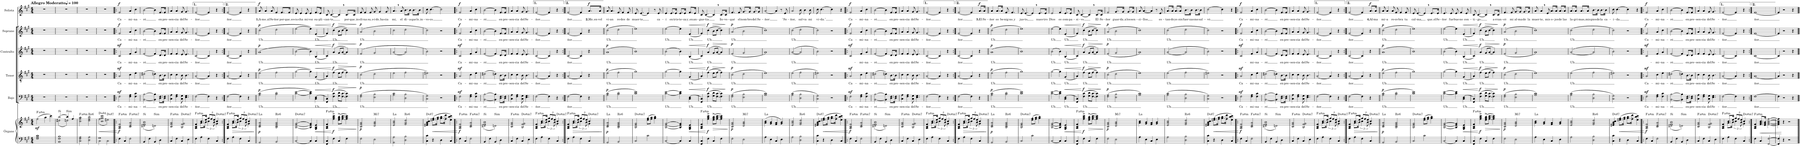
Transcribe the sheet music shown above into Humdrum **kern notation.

**kern	**kern	**dynam	**harte	**kern	**text	**dynam	**kern	**text	**dynam	**kern	**text	**dynam	**kern	**text	**dynam	**kern	**text	**dynam
*part6	*part6	*part6	*part6	*part5	*part5	*part5	*part4	*part4	*part4	*part3	*part3	*part3	*part2	*part2	*part2	*part1	*part1	*part1
*staff7	*staff6	*staff6/7	*	*staff5	*staff5	*staff5	*staff4	*staff4	*staff4	*staff3	*staff3	*staff3	*staff2	*staff2	*staff2	*staff1	*staff1	*staff1
*I"Órgano	*	*	*	*I"Bajo	*	*	*I"Tenor	*	*	*I"Contralto	*	*	*I"Soprano	*	*	*I"Solista	*	*
*	*	*	*	*I'B.	*	*	*I'T.	*	*	*I'C.	*	*	*I'S.	*	*	*I'Sl.	*	*
*clefF4	*clefG2	*	*	*clefF4	*	*	*clefGv2	*	*	*clefG2	*	*	*clefG2	*	*	*clefG2	*	*
*k[f#c#g#]	*k[f#c#g#]	*	*	*k[f#c#g#]	*	*	*k[f#c#g#]	*	*	*k[f#c#g#]	*	*	*k[f#c#g#]	*	*	*k[f#c#g#]	*	*
*M4/4	*M4/4	*	*	*M4/4	*	*	*M4/4	*	*	*M4/4	*	*	*M4/4	*	*	*M4/4	*	*
*MM100	*MM100	*	*	*MM100	*	*	*MM100	*	*	*MM100	*	*	*MM100	*	*	*MM100	*	*
=1	=1	=1	=1	=1	=1	=1	=1	=1	=1	=1	=1	=1	=1	=1	=1	=1	=1	=1
!	!	!	!	!	!	!	!	!	!	!	!	!	!	!	!	!LO:TX:a:B:t=Allegro Moderatto	!	!
!	!	!LO:DY:b	!LO:H:kt=a#m	!	!	!	!	!	!	!	!	!	!	!	!	!	!	!
1F# 1A 1c#	(2ff#\	mf	.	1r	.	.	1r	.	.	1r	.	.	1r	.	.	1r	.	.
.	4aa\	.	.	.	.	.	.	.	.	.	.	.	.	.	.	.	.	.
.	4ccc#\)	.	.	.	.	.	.	.	.	.	.	.	.	.	.	.	.	.
=2	=2	=2	=2	=2	=2	=2	=2	=2	=2	=2	=2	=2	=2	=2	=2	=2	=2	=2
*	*^	*	*	*	*	*	*	*	*	*	*	*	*	*	*	*	*	*
!	!	!	!	!LO:H:kt=Si	!	!	!	!	!	!	!	!	!	!	!	!	!	!	!
1BB 1F# 1B	[2bb/	(2dd#X\	.	N	1r	.	.	1r	.	.	1r	.	.	1r	.	.	1r	.	.
!	!	!	!	!LO:H:kt=Sim	!	!	!	!	!	!	!	!	!	!	!	!	!	!	!
.	4bb/]	2ddn\)	.	N	.	.	.	.	.	.	.	.	.	.	.	.	.	.	.
.	4ff#/	.	.	.	.	.	.	.	.	.	.	.	.	.	.	.	.	.	.
*	*v	*v	*	*	*	*	*	*	*	*	*	*	*	*	*	*	*	*	*
=3	=3	=3	=3	=3	=3	=3	=3	=3	=3	=3	=3	=3	=3	=3	=3	=3	=3	=3
!	!	!	!LO:H:kt=a#m	!	!	!	!	!	!	!	!	!	!	!	!	!	!	!
2C#\ 2F#\ 2A\	2cc#\ 2ff#\ 2aa\	.	.	1r	.	.	1r	.	.	1r	.	.	1r	.	.	1r	.	.
!	!	!	!LO:H:kt=Re6	!	!	!	!	!	!	!	!	!	!	!	!	!	!	!
2D\ 2A\	2dd\ 2ff#\ 2bb\	.	N	.	.	.	.	.	.	.	.	.	.	.	.	.	.	.
=4	=4	=4	=4	=4	=4	=4	=4	=4	=4	=4	=4	=4	=4	=4	=4	=4	=4	=4
*^	*	*	*	*	*	*	*	*	*	*	*	*	*	*	*	*	*	*
!	!	!	!LO:HP:b	!	!	!	!	!	!	!	!	!	!	!	!	!	!	!	!
*	*	*^	*	*	*	*	*	*	*	*	*	*	*	*	*	*	*	*	*
1G#	2C#\	1cc# 1gg# 1ccc#	(2ff#\	<	D:dim(#4)	1r	.	.	1r	.	.	1r	.	.	1r	.	.	1r	.	.
.	2C#\	.	2ee#X\)	.	D:dim(#7)	.	.	.	.	.	.	.	.	.	.	.	.	.	.	.
*v	*v	*	*	*	*	*	*	*	*	*	*	*	*	*	*	*	*	*	*	*
*	*v	*v	*	*	*	*	*	*	*	*	*	*	*	*	*	*	*	*	*
.	.	[	.	.	.	.	.	.	.	.	.	.	.	.	.	.	.	.
=5!|:	=5!|:	=5!|:	=5!|:	=5!|:	=5!|:	=5!|:	=5!|:	=5!|:	=5!|:	=5!|:	=5!|:	=5!|:	=5!|:	=5!|:	=5!|:	=5!|:	=5!|:	=5!|:
!	!	!LO:DY:b	!LO:H:kt=a#m	!	!LO:LY:b	!LO:DY:a	!	!LO:LY:b	!LO:DY:a	!	!LO:LY:b	!LO:DY:a	!	!LO:LY:b	!LO:DY:a	!	!LO:LY:b	!LO:DY:a
4F#\	2A/ 2c#/ 2f#/	f	.	2F#\	Ca-	mf	2A/	Ca-	mf	2c#/	Ca-	mf	2f#/	Ca-	f	2f#/	Ca-	f
4C#/	.	.	.	.	.	.	.	.	.	.	.	.	.	.	.	.	.	.
!	!	!	!LO:H:kt=a#m	!	!LO:LY:b	!	!	!LO:LY:b	!	!	!LO:LY:b	!	!	!LO:LY:b	!	!	!LO:LY:b	!
2F#\	2c#/ 2e/ 2a/	.	.	4F#\ 4A\	-mi-	.	4c#\	-mi-	.	4f#/	-mi-	.	4a/	-mi-	.	4a/	-mi-	.
!	!	!	!	!	!LO:LY:b	!	!	!LO:LY:b	!	!	!LO:LY:b	!	!	!LO:LY:b	!	!	!LO:LY:b	!
.	.	.	.	4F#\ 4c#\	-na-	.	4e\	-na-	.	4a/	-na-	.	4cc#\	-na-	.	4cc#\	-na-	.
=6	=6	=6	=6	=6	=6	=6	=6	=6	=6	=6	=6	=6	=6	=6	=6	=6	=6	=6
*	*^	*	*	*	*	*	*	*	*	*	*	*	*	*	*	*	*	*
!	!	!	!	!LO:H:n=1:kt=Si	!	!LO:LY:b	!	!	!LO:LY:b	!	!	!LO:LY:b	!	!	!LO:LY:b	!	!	!LO:LY:b	!
!	!	!	!	!LO:H:n=2:kt=Sim	!	!	!	!	!	!	!	!	!	!	!	!	!	!	!
4BB/	1f# 1b	(2d#X\	.	N N	[2BB\ [2B\	-ré	.	(2d#X\	-ré	.	[2f#/	-ré	.	[2b\	-ré	.	[2b\	-ré	.
4F#\	.	.	.	.	.	.	.	.	.	.	.	.	.	.	.	.	.	.	.
4BB/	.	2dn\)	.	.	4BB\] 4B\]	.	.	4dn\)	.	.	4f#/]	.	.	4b\]	.	.	4b\]	.	.
!	!	!	!	!	!	!LO:LY:b	!	!	!LO:LY:b	!	!	!LO:LY:b	!	!	!LO:LY:b	!	!	!LO:LY:b	!
4D\	.	.	.	.	8.D\ 8.F#\L	en	.	8.B\L	en	.	8.d/L	en	.	8.f#/L	en	.	8.f#/L	en	.
!	!	!	!	!	!	!LO:LY:b	!	!	!LO:LY:b	!	!	!LO:LY:b	!	!	!LO:LY:b	!	!	!LO:LY:b	!
.	.	.	.	.	16D\ 16F#\Jk	pre-	.	16B\Jk	pre-	.	16d/Jk	pre-	.	16f#/Jk	pre-	.	16f#/Jk	pre-	.
*	*v	*v	*	*	*	*	*	*	*	*	*	*	*	*	*	*	*	*	*
=7	=7	=7	=7	=7	=7	=7	=7	=7	=7	=7	=7	=7	=7	=7	=7	=7	=7	=7
!	!	!	!LO:H:kt=a#m	!	!LO:LY:b	!	!	!LO:LY:b	!	!	!LO:LY:b	!	!	!LO:LY:b	!	!	!LO:LY:b	!
4C#/	2c#/ 2f#/ 2a/	.	.	4C#\ 4A\	-sen-	.	4c#\	-sen-	.	4f#/	-sen-	.	4a/	-sen-	.	4a/	-sen-	.
!	!	!	!	!	!LO:LY:b	!	!	!LO:LY:b	!	!	!LO:LY:b	!	!	!LO:LY:b	!	!	!LO:LY:b	!
4F#\	.	.	.	4F#\ 4A\	-cia	.	4c#\	-cia	.	4f#/	-cia	.	4a/	-cia	.	4a/	-cia	.
!	!	!	!	!	!LO:LY:b	!	!	!LO:LY:b	!	!	!LO:LY:b	!	!	!LO:LY:b	!	!	!LO:LY:b	!
4C#/	2B/ 2f#/ 2g#/	.	D:dim	8C#\ 8G#\	del	.	8B\	del	.	8e/	del	.	8g#/	del	.	8g#/	del	.
!	!	!	!	!	!LO:LY:b	!	!	!LO:LY:b	!	!	!LO:LY:b	!	!	!LO:LY:b	!	!	!LO:LY:b	!
.	.	.	.	4.E\ 4.G#\	Se-	.	4.B\	Se-	.	4.e/	Se-	.	4.g#/	Se-	.	4.g#/	Se-	.
4E\	.	.	.	.	.	.	.	.	.	.	.	.	.	.	.	.	.	.
=8	=8	=8	=8	=8	=8	=8	=8	=8	=8	=8	=8	=8	=8	=8	=8	=8	=8	=8
*	*^	*	*	*	*	*	*	*	*	*	*	*	*	*	*	*	*	*
!	!	!	!	!LO:H:kt=a#m	!	!LO:LY:b	!	!	!LO:LY:b	!	!	!LO:LY:b	!	!	!LO:LY:b	!	!	!LO:LY:b	!
4F#\	4A/ 4c#/ 4f#/	4ryy	.	.	[2F#\	-ñor.	.	[2A/	-ñor.	.	[2c#/	-ñor.	.	[2f#/	-ñor.	.	[2f#/	-ñor.	.
4A\	8.cc#/L	8.a\L	.	.	.	.	.	.	.	.	.	.	.	.	.	.	.	.	.
.	16ee/Jk	16b\Jk	.	.	.	.	.	.	.	.	.	.	.	.	.	.	.	.	.
*	*Xbrackettup	*brackettup	*	*	*	*	*	*	*	*	*	*	*	*	*	*	*	*	*
4F#\	12gg#/L	6cc#\	.	.	4F#\]	.	.	4A/]	.	.	4c#/]	.	.	4f#/]	.	.	4f#/]	.	.
.	12ff#/	.	.	.	.	.	.	.	.	.	.	.	.	.	.	.	.	.	.
.	12ee/J	12b\	.	.	.	.	.	.	.	.	.	.	.	.	.	.	.	.	.
4C#/	4cc#/	4g#\	.	D:dim	4r	.	.	4r	.	.	4r	.	.	4r	.	.	4r	.	.
=9:|!	=9:|!	=9:|!	=9:|!	=9:|!	=9:|!	=9:|!	=9:|!	=9:|!	=9:|!	=9:|!	=9:|!	=9:|!	=9:|!	=9:|!	=9:|!	=9:|!	=9:|!	=9:|!	=9:|!
!	!	!	!	!LO:H:kt=a#m	!	!LO:LY:b	!	!	!LO:LY:b	!	!	!LO:LY:b	!	!	!LO:LY:b	!	!	!LO:LY:b	!
4F#\	4A/ 4c#/ 4f#/	4ryy	.	.	[2F#\	-ñor.	.	[2A/	-ñor.	.	[2c#/	-ñor.	.	[2f#/	-ñor.	.	[2f#/	-ñor.	.
!	!	!	!LO:HP:b	!	!	!	!	!	!	!	!	!	!	!	!	!	!	!	!
4A\	8.cc#/L	8.a\L	>	.	.	.	.	.	.	.	.	.	.	.	.	.	.	.	.
.	16ee/Jk	16b\Jk	.	.	.	.	.	.	.	.	.	.	.	.	.	.	.	.	.
*	*Xbrackettup	*brackettup	*	*	*	*	*	*	*	*	*	*	*	*	*	*	*	*	*
4F#\	12gg#/L	6cc#\	.	.	4F#\]	.	.	4A/]	.	.	4c#/]	.	.	4f#/]	.	.	4f#/]	.	.
.	12ff#/	.	.	.	.	.	.	.	.	.	.	.	.	.	.	.	.	.	.
.	12ee/J	12b\	.	.	.	.	.	.	.	.	.	.	.	.	.	.	.	.	.
4C#/	4cc#/	4g#\	.	D:dim	4r	.	.	4r	.	.	4r	.	.	4r	.	.	4r	.	.
*	*v	*v	*	*	*	*	*	*	*	*	*	*	*	*	*	*	*	*	*
.	.	]	.	.	.	.	.	.	.	.	.	.	.	.	.	.	.	.
=10||	=10||	=10||	=10||	=10||	=10||	=10||	=10||	=10||	=10||	=10||	=10||	=10||	=10||	=10||	=10||	=10||	=10||	=10||
!	!	!LO:DY:b	!LO:H:kt=La	!	!LO:LY:b	!LO:DY:a	!	!LO:LY:b	!LO:DY:a	!	!LO:LY:b	!LO:DY:a	!	!LO:LY:b	!LO:DY:a	!	!LO:LY:b	!LO:DY:a
2AA/	2c#/ 2e/ 2a/	p	N	(2A\ 2c#\	Uh.	p	(2e\	Uh.	p	(1a	Uh.	p	(2cc#\	Uh.	p	8a/	1. A	f
!	!	!	!	!	!	!	!	!	!	!	!	!	!	!	!	!	!LO:LY:b	!
.	.	.	.	.	.	.	.	.	.	.	.	.	.	.	.	4a/	mo al	.
!	!	!	!	!	!	!	!	!	!	!	!	!	!	!	!	!	!LO:LY:b	!
.	.	.	.	.	.	.	.	.	.	.	.	.	.	.	.	8a/	Se-	.
!	!	!	!LO:H:kt=Re6	!	!	!	!	!	!	!	!	!	!	!	!	!	!LO:LY:b	!
2BB/	2B/ 2d/ 2f#/ 2a/	.	N	2B\ 2d\	.	.	2f#\	.	.	.	.	.	2dd\	.	.	4f#/	-ñor	.
!	!	!	!	!	!	!	!	!	!	!	!	!	!	!	!	!	!LO:LY:b	!
.	.	.	.	.	.	.	.	.	.	.	.	.	.	.	.	8.f#/L	por-	.
!	!	!	!	!	!	!	!	!	!	!	!	!	!	!	!	!	!LO:LY:b	!
.	.	.	.	.	.	.	.	.	.	.	.	.	.	.	.	16f#/Jk	que es	.
=11	=11	=11	=11	=11	=11	=11	=11	=11	=11	=11	=11	=11	=11	=11	=11	=11	=11	=11
!	!	!	!	!	!	!	!	!	!	!	!	!	!	!	!	!	!LO:LY:b	!
[2C#/	[2B/ [2e/ [2g#/	.	D:dim	[2c#\ [2e\	.	.	[2g#\	.	.	[2b\	.	.	[2ee\	.	.	8e/	-cu-	.
!	!	!	!	!	!	!	!	!	!	!	!	!	!	!	!	!	!LO:LY:b	!
.	.	.	.	.	.	.	.	.	.	.	.	.	.	.	.	4e/	-cha	.
!	!	!	!	!	!	!	!	!	!	!	!	!	!	!	!	!	!LO:LY:b	!
.	.	.	.	.	.	.	.	.	.	.	.	.	.	.	.	8e/	mi	.
!	!	!	!	!	!	!	!	!	!	!	!	!	!	!	!	!	!LO:LY:b	!
4C#/]	4B/] 4e/] 4g#/]	.	.	4c#\] 4e\])	.	.	4g#\])	.	.	4b\])	.	.	4ee\])	.	.	4e/	voz	.
!	!	!LO:HP:b	!	!	!LO:LY:b	!LO:HP:b	!	!LO:LY:b	!LO:HP:b	!	!LO:LY:b	!LO:HP:b	!	!LO:LY:b	!LO:HP:b	!	!LO:LY:b	!
4C#/	4G#/ 4B/ 4e/	<	.	(4C#\ 4E\	Uh.	<	(4G#/	Uh.	<	(4B/	Uh.	<	(4e/	Uh.	<	8.f#/L	su-	.
!	!	!	!	!	!	!	!	!	!	!	!	!	!	!	!	!	!LO:LY:b	!
.	.	.	.	.	.	.	.	.	.	.	.	.	.	.	.	16e/Jk	-pli-	.
=12	=12	=12	=12	=12	=12	=12	=12	=12	=12	=12	=12	=12	=12	=12	=12	=12	=12	=12
!	!	!	!LO:H:kt=a#m	!	!	!	!	!	!	!	!	!	!	!	!	!	!LO:LY:b	!
4FF#/ 4C#/	4A/ 4c#/ 4f#/	.	.	4FF#/ 4C#/)	.	.	4A/)	.	.	4c#/)	.	.	4f#/)	.	.	8c#/	-can-	.
!	!	!	!	!	!	!	!	!	!	!	!	!	!	!	!	!	!LO:LY:b	!
.	.	.	.	.	.	.	.	.	.	.	.	.	.	.	.	[4.c#/	-te,	.
!	!	!LO:DY:n=1:b	!	!	!LO:LY:b	!LO:DY:n=1:a	!	!LO:LY:b	!LO:DY:n=1:a	!	!LO:LY:b	!LO:DY:n=1:a	!	!LO:LY:b	!LO:DY:n=1:a	!	!	!
4F#\	4ff#\^ 4aa\^ 4ccc#\^	[ f	.	(4F#\ 4c#\	Uh.	[ f	(4f#\	Uh.	[ f	(>4a/	Uh.	[ f	(4cc#\	Uh.	[ f	.	.	.
!	!	!LO:HP:b	!	!	!	!LO:HP:b	!	!	!LO:HP:b	!	!	!LO:HP:b	!	!	!LO:HP:b	!	!	!
4C#/	(8ee\^ 8gg#\^ 8bb\^L	>	.	8G#\ 8d\L	.	>	8e\L	.	>	8g#/L	.	>	8b\L	.	>	4c#,/]	.	.
.	[8ff#\ [8aa\ [8ccc#\J	.	.	[8F#\ [8c#\J	.	.	[8f#\J	.	.	[8a/J	.	.	[8cc#\J	.	.	.	.	.
!	!	!	!	!	!	!	!	!	!	!	!	!	!	!	!	!	!LO:LY:b	!
4F#\	4ff#\] 4aa\] 4ccc#\])	.	.	4F#\] 4c#\])	.	.	4f#\])	.	.	4a/])	.	.	4cc#\])	.	.	8.c#/L	por-	.
!	!	!	!	!	!	!	!	!	!	!	!	!	!	!	!	!	!LO:LY:b	!
.	.	.	.	.	.	.	.	.	.	.	.	.	.	.	.	16c#/Jk	que in	.
.	.	]	.	.	.	]	.	.	]	.	.	]	.	.	]	.	.	.
=13	=13	=13	=13	=13	=13	=13	=13	=13	=13	=13	=13	=13	=13	=13	=13	=13	=13	=13
!	!	!LO:DY:b	!	!	!LO:LY:b	!LO:DY:a	!	!LO:LY:b	!LO:DY:a	!	!LO:LY:b	!LO:DY:a	!	!LO:LY:b	!LO:DY:a	!	!LO:LY:b	!
2F#\	2c#/ 2f#/ 2a/	p	.	(2F#\ 2A\	Uh.	p	(2c#\	Uh.	p	(2f#/	Uh.	p	(2a/	Uh.	p	8f#/	-cli-	.
!	!	!	!	!	!	!	!	!	!	!	!	!	!	!	!	!	!LO:LY:b	!
.	.	.	.	.	.	.	.	.	.	.	.	.	.	.	.	4f#/	-na	.
!	!	!	!	!	!	!	!	!	!	!	!	!	!	!	!	!	!LO:LY:b	!
.	.	.	.	.	.	.	.	.	.	.	.	.	.	.	.	8f#/	su o	.
!	!	!	!LO:H:kt=Mi7	!	!	!	!	!	!	!	!	!	!	!	!	!	!LO:LY:b	!
2E\	2d/ 2g#/ 2b/	.	N	2E\ 2B\	.	.	2d\	.	.	2g#/	.	.	2b\	.	.	8g#/	-í-	.
!	!	!	!	!	!	!	!	!	!	!	!	!	!	!	!	!	!LO:LY:b	!
.	.	.	.	.	.	.	.	.	.	.	.	.	.	.	.	4g#/	do ha	.
!	!	!	!	!	!	!	!	!	!	!	!	!	!	!	!	!	!LO:LY:b	!
.	.	.	.	.	.	.	.	.	.	.	.	.	.	.	.	8g#/	-cia	.
=14	=14	=14	=14	=14	=14	=14	=14	=14	=14	=14	=14	=14	=14	=14	=14	=14	=14	=14
!	!	!	!LO:H:kt=La	!	!	!	!	!	!	!	!	!	!	!	!	!	!LO:LY:b	!
2AA\ 2A\	2e/ 2a/ 2cc#/	.	N	2A\ 2c#\	.	.	2e\	.	.	[2a/	.	.	2cc#\	.	.	4.a,/	mí,	.
!	!	!	!	!	!	!	!	!	!	!	!	!	!	!	!	!	!LO:LY:b	!
.	.	.	.	.	.	.	.	.	.	.	.	.	.	.	.	8a/	el	.
!	!	!	!LO:H:kt=Re6	!	!	!	!	!	!	!	!	!	!	!	!	!	!LO:LY:b	!
2D\ 2B\	2f#/ 2a/ 2dd/	.	N	2D\ 2B\	.	.	2f#\	.	.	2a/]	.	.	2dd\	.	.	8.b\L	dí-	.
!	!	!	!	!	!	!	!	!	!	!	!	!	!	!	!	!	!LO:LY:b	!
.	.	.	.	.	.	.	.	.	.	.	.	.	.	.	.	16b\Jk	-a	.
!	!	!	!	!	!	!	!	!	!	!	!	!	!	!	!	!	!LO:LY:b	!
.	.	.	.	.	.	.	.	.	.	.	.	.	.	.	.	8.b\L	que	.
!	!	!	!	!	!	!	!	!	!	!	!	!	!	!	!	!	!LO:LY:b	!
.	.	.	.	.	.	.	.	.	.	.	.	.	.	.	.	16b\Jk	lo in	.
=15	=15	=15	=15	=15	=15	=15	=15	=15	=15	=15	=15	=15	=15	=15	=15	=15	=15	=15
!	!	!	!	!	!	!	!	!	!	!	!	!	!	!	!	!	!LO:LY:b	!
4C#\ 4c#\	4e#X/ 4g#/ 4b/ 4cc#/	.	D:dim(#7)	2C#\ 2G#\)	.	.	2e#X\)	.	.	2b\)	.	.	2cc#\)	.	.	8cc#\	-vo-	.
!	!	!	!	!	!	!	!	!	!	!	!	!	!	!	!	!	!LO:LY:b	!
.	.	.	.	.	.	.	.	.	.	.	.	.	.	.	.	[4.cc#\	-co.	.
!	!	!LO:HP:b	!	!	!	!	!	!	!	!	!	!	!	!	!	!	!	!
4r	(8.ee#X\ 8.gg#\L	<	.	.	.	.	.	.	.	.	.	.	.	.	.	.	.	.
.	16ff#\ 16aa\Jk	.	.	.	.	.	.	.	.	.	.	.	.	.	.	.	.	.
4D\	8.gg#\ 8.bb\L	.	.	2r	.	.	2r	.	.	2r	.	.	2r	.	.	2cc#\]	.	.
.	16ff#\ 16ddd\Jk	.	.	.	.	.	.	.	.	.	.	.	.	.	.	.	.	.
4C#/	4ee#\ 4bb\ 4ccc#\)	.	.	.	.	.	.	.	.	.	.	.	.	.	.	.	.	.
.	.	[	.	.	.	.	.	.	.	.	.	.	.	.	.	.	.	.
=16!|:	=16!|:	=16!|:	=16!|:	=16!|:	=16!|:	=16!|:	=16!|:	=16!|:	=16!|:	=16!|:	=16!|:	=16!|:	=16!|:	=16!|:	=16!|:	=16!|:	=16!|:	=16!|:
!	!	!LO:DY:b	!LO:H:kt=a#m	!	!LO:LY:b	!LO:DY:a	!	!LO:LY:b	!LO:DY:a	!	!LO:LY:b	!LO:DY:a	!	!LO:LY:b	!LO:DY:a	!	!LO:LY:b	!LO:DY:a
4F#\	2A/ 2c#/ 2f#/	f	.	2F#\	Ca-	mf	2A/	Ca-	mf	2c#/	Ca-	mf	2f#/	Ca-	f	2f#/	Ca-	f
4C#/	.	.	.	.	.	.	.	.	.	.	.	.	.	.	.	.	.	.
!	!	!	!LO:H:kt=a#m	!	!LO:LY:b	!	!	!LO:LY:b	!	!	!LO:LY:b	!	!	!LO:LY:b	!	!	!LO:LY:b	!
2F#\	2c#/ 2e/ 2a/	.	.	4F#\ 4A\	-mi-	.	4c#\	-mi-	.	4f#/	-mi-	.	4a/	-mi-	.	4a/	-mi-	.
!	!	!	!	!	!LO:LY:b	!	!	!LO:LY:b	!	!	!LO:LY:b	!	!	!LO:LY:b	!	!	!LO:LY:b	!
.	.	.	.	4F#\ 4c#\	-na-	.	4e\	-na-	.	4a/	-na-	.	4cc#\	-na-	.	4cc#\	-na-	.
=17	=17	=17	=17	=17	=17	=17	=17	=17	=17	=17	=17	=17	=17	=17	=17	=17	=17	=17
*	*^	*	*	*	*	*	*	*	*	*	*	*	*	*	*	*	*	*
!	!	!	!	!LO:H:n=1:kt=Si	!	!LO:LY:b	!	!	!LO:LY:b	!	!	!LO:LY:b	!	!	!LO:LY:b	!	!	!LO:LY:b	!
!	!	!	!	!LO:H:n=2:kt=Sim	!	!	!	!	!	!	!	!	!	!	!	!	!	!	!
4BB/	1f# 1b	(2d#X\	.	N N	[2BB\ [2B\	-ré	.	(2d#X\	-ré	.	[2f#/	-ré	.	[2b\	-ré	.	[2b\	-ré	.
4F#\	.	.	.	.	.	.	.	.	.	.	.	.	.	.	.	.	.	.	.
4BB/	.	2dn\)	.	.	4BB\] 4B\]	.	.	4dn\)	.	.	4f#/]	.	.	4b\]	.	.	4b\]	.	.
!	!	!	!	!	!	!LO:LY:b	!	!	!LO:LY:b	!	!	!LO:LY:b	!	!	!LO:LY:b	!	!	!LO:LY:b	!
4D\	.	.	.	.	8.D\ 8.F#\L	en	.	8.B\L	en	.	8.d/L	en	.	8.f#/L	en	.	8.f#/L	en	.
!	!	!	!	!	!	!LO:LY:b	!	!	!LO:LY:b	!	!	!LO:LY:b	!	!	!LO:LY:b	!	!	!LO:LY:b	!
.	.	.	.	.	16D\ 16F#\Jk	pre-	.	16B\Jk	pre-	.	16d/Jk	pre-	.	16f#/Jk	pre-	.	16f#/Jk	pre-	.
*	*v	*v	*	*	*	*	*	*	*	*	*	*	*	*	*	*	*	*	*
=18	=18	=18	=18	=18	=18	=18	=18	=18	=18	=18	=18	=18	=18	=18	=18	=18	=18	=18
!	!	!	!LO:H:kt=a#m	!	!LO:LY:b	!	!	!LO:LY:b	!	!	!LO:LY:b	!	!	!LO:LY:b	!	!	!LO:LY:b	!
4C#/	2c#/ 2f#/ 2a/	.	.	4C#\ 4A\	-sen-	.	4c#\	-sen-	.	4f#/	-sen-	.	4a/	-sen-	.	4a/	-sen-	.
!	!	!	!	!	!LO:LY:b	!	!	!LO:LY:b	!	!	!LO:LY:b	!	!	!LO:LY:b	!	!	!LO:LY:b	!
4F#\	.	.	.	4F#\ 4A\	-cia	.	4c#\	-cia	.	4f#/	-cia	.	4a/	-cia	.	4a/	-cia	.
!	!	!	!	!	!LO:LY:b	!	!	!LO:LY:b	!	!	!LO:LY:b	!	!	!LO:LY:b	!	!	!LO:LY:b	!
4C#/	2B/ 2f#/ 2g#/	.	D:dim	8C#\ 8G#\	del	.	8B\	del	.	8e/	del	.	8g#/	del	.	8g#/	del	.
!	!	!	!	!	!LO:LY:b	!	!	!LO:LY:b	!	!	!LO:LY:b	!	!	!LO:LY:b	!	!	!LO:LY:b	!
.	.	.	.	4.E\ 4.G#\	Se-	.	4.B\	Se-	.	4.e/	Se-	.	4.g#/	Se-	.	4.g#/	Se-	.
4E\	.	.	.	.	.	.	.	.	.	.	.	.	.	.	.	.	.	.
=19	=19	=19	=19	=19	=19	=19	=19	=19	=19	=19	=19	=19	=19	=19	=19	=19	=19	=19
*	*^	*	*	*	*	*	*	*	*	*	*	*	*	*	*	*	*	*
!	!	!	!	!LO:H:kt=a#m	!	!LO:LY:b	!	!	!LO:LY:b	!	!	!LO:LY:b	!	!	!LO:LY:b	!	!	!LO:LY:b	!
4F#\	4A/ 4c#/ 4f#/	4ryy	.	.	[2F#\	-ñor.	.	[2A/	-ñor.	.	[2c#/	-ñor.	.	[2f#/	-ñor.	.	[2f#/	-ñor.	.
4A\	8.cc#/L	8.a\L	.	.	.	.	.	.	.	.	.	.	.	.	.	.	.	.	.
.	16ee/Jk	16b\Jk	.	.	.	.	.	.	.	.	.	.	.	.	.	.	.	.	.
*	*Xbrackettup	*brackettup	*	*	*	*	*	*	*	*	*	*	*	*	*	*	*	*	*
4F#\	12gg#/L	6cc#\	.	.	4F#\]	.	.	4A/]	.	.	4c#/]	.	.	4f#/]	.	.	4f#/]	.	.
.	12ff#/	.	.	.	.	.	.	.	.	.	.	.	.	.	.	.	.	.	.
.	12ee/J	12b\	.	.	.	.	.	.	.	.	.	.	.	.	.	.	.	.	.
4C#/	4cc#/	4g#\	.	D:dim	4r	.	.	4r	.	.	4r	.	.	4r	.	.	4r	.	.
=20:|!	=20:|!	=20:|!	=20:|!	=20:|!	=20:|!	=20:|!	=20:|!	=20:|!	=20:|!	=20:|!	=20:|!	=20:|!	=20:|!	=20:|!	=20:|!	=20:|!	=20:|!	=20:|!	=20:|!
!	!	!	!	!LO:H:kt=a#m	!	!LO:LY:b	!	!	!LO:LY:b	!	!	!LO:LY:b	!	!	!LO:LY:b	!	!	!LO:LY:b	!
4F#\	4A/ 4c#/ 4f#/	4ryy	.	.	[2F#\	-ñor.	.	[2A/	-ñor.	.	[2c#/	-ñor.	.	[2f#/	-ñor.	.	[2f#/	-ñor.	.
!	!	!	!LO:HP:b	!	!	!	!	!	!	!	!	!	!	!	!	!	!	!	!
4A\	8.cc#/L	8.a\L	>	.	.	.	.	.	.	.	.	.	.	.	.	.	.	.	.
.	16ee/Jk	16b\Jk	.	.	.	.	.	.	.	.	.	.	.	.	.	.	.	.	.
*	*Xbrackettup	*brackettup	*	*	*	*	*	*	*	*	*	*	*	*	*	*	*	*	*
4F#\	12gg#/L	6cc#\	.	.	4F#\]	.	.	4A/]	.	.	4c#/]	.	.	4f#/]	.	.	4f#/]	.	.
.	12ff#/	.	.	.	.	.	.	.	.	.	.	.	.	.	.	.	.	.	.
.	12ee/J	12b\	.	.	.	.	.	.	.	.	.	.	.	.	.	.	.	.	.
!	!	!	!	!	!	!	!	!	!	!	!	!	!	!	!	!	!	!LO:LY:b	!LO:DY:a
4C#/	4cc#/	4g#\	.	D:dim	4r	.	.	4r	.	.	4r	.	.	4r	.	.	8.a/L	2. Me en	f
!	!	!	!	!	!	!	!	!	!	!	!	!	!	!	!	!	!	!LO:LY:b	!
.	.	.	.	.	.	.	.	.	.	.	.	.	.	.	.	.	16a/Jk	-vol	.
*	*v	*v	*	*	*	*	*	*	*	*	*	*	*	*	*	*	*	*	*
.	.	]	.	.	.	.	.	.	.	.	.	.	.	.	.	.	.	.
=21||	=21||	=21||	=21||	=21||	=21||	=21||	=21||	=21||	=21||	=21||	=21||	=21||	=21||	=21||	=21||	=21||	=21||	=21||
!	!	!LO:DY:b	!LO:H:kt=La	!	!LO:LY:b	!LO:DY:a	!	!LO:LY:b	!LO:DY:a	!	!LO:LY:b	!LO:DY:a	!	!LO:LY:b	!LO:DY:a	!	!LO:LY:b	!
2AA/	2c#/ 2e/ 2a/	p	N	(2A\ 2c#\	Uh.	p	(2e\	Uh.	p	(1a	Uh.	p	(2cc#\	Uh.	p	8a/	vi-	.
!	!	!	!	!	!	!	!	!	!	!	!	!	!	!	!	!	!LO:LY:b	!
.	.	.	.	.	.	.	.	.	.	.	.	.	.	.	.	4.a/	-an	.
!	!	!	!LO:H:kt=Re6	!	!	!	!	!	!	!	!	!	!	!	!	!	!LO:LY:b	!
2BB/	2B/ 2d/ 2f#/ 2a/	.	N	2B\ 2d\	.	.	2f#\	.	.	.	.	.	2dd\	.	.	8f#/	re-	.
!	!	!	!	!	!	!	!	!	!	!	!	!	!	!	!	!	!LO:LY:b	!
.	.	.	.	.	.	.	.	.	.	.	.	.	.	.	.	4f#/	-des	.
!	!	!	!	!	!	!	!	!	!	!	!	!	!	!	!	!	!LO:LY:b	!
.	.	.	.	.	.	.	.	.	.	.	.	.	.	.	.	8f#/	de	.
=22	=22	=22	=22	=22	=22	=22	=22	=22	=22	=22	=22	=22	=22	=22	=22	=22	=22	=22
!	!	!	!	!	!	!	!	!	!	!	!	!	!	!	!	!	!LO:LY:b	!
2C#/	2B/ 2e/ 2g#/	.	D:dim	1c# 1e)	.	.	1g#)	.	.	1b)	.	.	1ee)	.	.	8e/	muer-	.
!	!	!	!	!	!	!	!	!	!	!	!	!	!	!	!	!	!LO:LY:b	!
.	.	.	.	.	.	.	.	.	.	.	.	.	.	.	.	[4.e/	-te,	.
2c#\	(8ee\ 8gg#\L	.	.	.	.	.	.	.	.	.	.	.	.	.	.	4e/]	.	.
.	8ff#\ 8aa\J	.	.	.	.	.	.	.	.	.	.	.	.	.	.	.	.	.
.	4gg#\ 4bb\)	.	.	.	.	.	.	.	.	.	.	.	.	.	.	8r	.	.
!	!	!	!	!	!	!	!	!	!	!	!	!	!	!	!	!	!LO:LY:b	!
.	.	.	.	.	.	.	.	.	.	.	.	.	.	.	.	8e/	ca-	.
=23	=23	=23	=23	=23	=23	=23	=23	=23	=23	=23	=23	=23	=23	=23	=23	=23	=23	=23
!	!	!	!	!	!LO:LY:b	!	!	!LO:LY:b	!	!	!LO:LY:b	!	!	!LO:LY:b	!	!	!LO:LY:b	!
[2C#/	[2B/ [2e/ [2g#/	.	.	[2c#\ [2e\	Uh.	.	[2g#\	Uh.	.	(2b\	Uh.	.	[2ee\	Uh.	.	4e/	-í	.
!	!	!	!	!	!	!	!	!	!	!	!	!	!	!	!	!	!LO:LY:b	!
.	.	.	.	.	.	.	.	.	.	.	.	.	.	.	.	8.e/L	en	.
!	!	!	!	!	!	!	!	!	!	!	!	!	!	!	!	!	!LO:LY:b	!
.	.	.	.	.	.	.	.	.	.	.	.	.	.	.	.	16e/Jk	tris-	.
!	!	!	!	!	!	!	!	!	!	!	!	!	!	!	!	!	!LO:LY:b	!
4C#/]	4B/] 4e/] 4g#/]	.	.	4c#\] 4e\]	.	.	4g#\]	.	.	4b\)	.	.	4ee\]	.	.	8.e/L	-te-	.
!	!	!	!	!	!	!	!	!	!	!	!	!	!	!	!	!	!LO:LY:b	!
.	.	.	.	.	.	.	.	.	.	.	.	.	.	.	.	16e/Jk	-za	.
!	!	!LO:HP:b	!	!	!LO:LY:b	!LO:HP:b	!	!LO:LY:b	!LO:HP:b	!	!LO:LY:b	!LO:HP:b	!	!LO:LY:b	!LO:HP:b	!	!LO:LY:b	!
4C#/	4G#/ 4B/ 4e/	<	.	(4C#\ 4E\	Uh.	<	(4G#/	Uh.	<	(4B/	Uh.	<	(4e/	Uh.	<	8.f#/L	y en	.
!	!	!	!	!	!	!	!	!	!	!	!	!	!	!	!	!	!LO:LY:b	!
.	.	.	.	.	.	.	.	.	.	.	.	.	.	.	.	16e/Jk	an-	.
=24	=24	=24	=24	=24	=24	=24	=24	=24	=24	=24	=24	=24	=24	=24	=24	=24	=24	=24
!	!	!	!LO:H:kt=a#m	!	!	!	!	!	!	!	!	!	!	!	!	!	!LO:LY:b	!
4FF#/ 4C#/	4A/ 4c#/ 4f#/	.	.	4FF#/ 4C#/)	.	.	4A/)	.	.	4c#/)	.	.	4f#/)	.	.	8c#/	-gus-	.
!	!	!	!	!	!	!	!	!	!	!	!	!	!	!	!	!	!LO:LY:b	!
.	.	.	.	.	.	.	.	.	.	.	.	.	.	.	.	[4.c#/	-tia.	.
!	!	!LO:DY:n=1:b	!	!	!LO:LY:b	!LO:DY:n=1:a	!	!LO:LY:b	!LO:DY:n=1:a	!	!LO:LY:b	!LO:DY:n=1:a	!	!LO:LY:b	!LO:DY:n=1:a	!	!	!
4F#\	4ff#\^ 4aa\^ 4ccc#\^	[ f	.	(4F#\ 4c#\	Uh.	[ f	(4f#\	Uh.	[ f	(>4a/	Uh.	[ f	(4cc#\	Uh.	[ f	.	.	.
!	!	!LO:HP:b	!	!	!	!LO:HP:b	!	!	!LO:HP:b	!	!	!LO:HP:b	!	!	!LO:HP:b	!	!	!
4C#/	(8ee\^ 8gg#\^ 8bb\^L	>	.	8G#\ 8d\L	.	>	8e\L	.	>	8g#/L	.	>	8b\L	.	>	4c#,/]	.	.
.	[8ff#\ [8aa\ [8ccc#\J	.	.	[8F#\ [8c#\J	.	.	[8f#\J	.	.	[8a/J	.	.	[8cc#\J	.	.	.	.	.
!	!	!	!	!	!	!	!	!	!	!	!	!	!	!	!	!	!LO:LY:b	!
4F#\	4ff#\] 4aa\] 4ccc#\])	.	.	4F#\] 4c#\])	.	.	4f#\])	.	.	4a/])	.	.	4cc#\])	.	.	8.c#/L	In-	.
!	!	!	!	!	!	!	!	!	!	!	!	!	!	!	!	!	!LO:LY:b	!
.	.	.	.	.	.	.	.	.	.	.	.	.	.	.	.	16c#/Jk	-vo-	.
.	.	]	.	.	.	]	.	.	]	.	.	]	.	.	]	.	.	.
=25	=25	=25	=25	=25	=25	=25	=25	=25	=25	=25	=25	=25	=25	=25	=25	=25	=25	=25
!	!	!LO:DY:b	!	!	!LO:LY:b	!LO:DY:a	!	!LO:LY:b	!LO:DY:a	!	!LO:LY:b	!LO:DY:a	!	!LO:LY:b	!LO:DY:a	!	!LO:LY:b	!
2F#\	2c#/ 2f#/ 2a/	p	.	(2F#\ 2A\	Uh.	p	(2c#\	Uh.	p	(2f#/	Uh.	p	(2a/	Uh.	p	4.f#/	-qué	.
!	!	!	!	!	!	!	!	!	!	!	!	!	!	!	!	!	!LO:LY:b	!
.	.	.	.	.	.	.	.	.	.	.	.	.	.	.	.	8f#/	el	.
!	!	!	!LO:H:kt=Mi7	!	!	!	!	!	!	!	!	!	!	!	!	!	!LO:LY:b	!
2E\	2d/ 2g#/ 2b/	.	N	2E\ 2B\	.	.	2d\	.	.	2g#/	.	.	2b\	.	.	8.g#/L	nom-	.
!	!	!	!	!	!	!	!	!	!	!	!	!	!	!	!	!	!LO:LY:b	!
.	.	.	.	.	.	.	.	.	.	.	.	.	.	.	.	16g#/Jk	-bre	.
!	!	!	!	!	!	!	!	!	!	!	!	!	!	!	!	!	!LO:LY:b	!
.	.	.	.	.	.	.	.	.	.	.	.	.	.	.	.	8.g#/L	del	.
!	!	!	!	!	!	!	!	!	!	!	!	!	!	!	!	!	!LO:LY:b	!
.	.	.	.	.	.	.	.	.	.	.	.	.	.	.	.	16g#/Jk	Se-	.
=26	=26	=26	=26	=26	=26	=26	=26	=26	=26	=26	=26	=26	=26	=26	=26	=26	=26	=26
!	!	!	!LO:H:kt=La	!	!	!	!	!	!	!	!	!	!	!	!	!	!LO:LY:b	!
4A\	(4a\ 4cc#\	.	N	1A 1c#)	.	.	1e)	.	.	1a)	.	.	1cc#)	.	.	[2a/	-ñor:	.
4E\	4g#/ 4b/	.	.	.	.	.	.	.	.	.	.	.	.	.	.	.	.	.
4C#/	4f#/ 4a/	.	.	.	.	.	.	.	.	.	.	.	.	.	.	4a/]	.	.
4E\	4g#/ 4b/)	.	.	.	.	.	.	.	.	.	.	.	.	.	.	8r	.	.
!	!	!	!	!	!	!	!	!	!	!	!	!	!	!	!	!	!LO:LY:b	!
.	.	.	.	.	.	.	.	.	.	.	.	.	.	.	.	8e/	"Se-	.
=27	=27	=27	=27	=27	=27	=27	=27	=27	=27	=27	=27	=27	=27	=27	=27	=27	=27	=27
!	!	!	!	!	!LO:LY:b	!	!	!LO:LY:b	!	!	!LO:LY:b	!	!	!LO:LY:b	!	!	!LO:LY:b	!
2A\	2e/ 2a/ 2cc#/	.	.	(2A\ 2c#\	Uh.	.	(2e\	Uh.	.	([2a/	Uh.	.	(2cc#\	Uh.	.	2a/	-ñor,	.
!	!	!	!LO:H:kt=Re6	!	!	!	!	!	!	!	!	!	!	!	!	!	!LO:LY:b	!
2D\ 2B\	2f#/ 2a/ 2dd/	.	N	2D\ 2B\	.	.	2f#\	.	.	2a/]	.	.	2dd\	.	.	8b\	sal-	.
!	!	!	!	!	!	!	!	!	!	!	!	!	!	!	!	!	!LO:LY:b	!
.	.	.	.	.	.	.	.	.	.	.	.	.	.	.	.	4b\	-va	.
!	!	!	!	!	!	!	!	!	!	!	!	!	!	!	!	!	!LO:LY:b	!
.	.	.	.	.	.	.	.	.	.	.	.	.	.	.	.	8b\	mi	.
=28	=28	=28	=28	=28	=28	=28	=28	=28	=28	=28	=28	=28	=28	=28	=28	=28	=28	=28
!	!	!	!	!	!	!	!	!	!	!	!	!	!	!	!	!	!LO:LY:b	!
4C#\ 4c#\	4e#X/ 4g#/ 4b/ 4cc#/	.	D:dim(#7)	2C#\ 2G#\)	.	.	2e#X\)	.	.	2b\)	.	.	2cc#\)	.	.	8cc#\	vi-	.
!	!	!	!	!	!	!	!	!	!	!	!	!	!	!	!	!	!LO:LY:b	!
.	.	.	.	.	.	.	.	.	.	.	.	.	.	.	.	[4.cc#\	-da."	.
!	!	!LO:HP:b	!	!	!	!	!	!	!	!	!	!	!	!	!	!	!	!
4r	(8.ee#X\ 8.gg#\L	<	.	.	.	.	.	.	.	.	.	.	.	.	.	.	.	.
.	16ff#\ 16aa\Jk	.	.	.	.	.	.	.	.	.	.	.	.	.	.	.	.	.
4D\	8.gg#\ 8.bb\L	.	.	2r	.	.	2r	.	.	2r	.	.	2r	.	.	4cc#\]	.	.
.	16ff#\ 16ddd\Jk	.	.	.	.	.	.	.	.	.	.	.	.	.	.	.	.	.
4C#/	4ee#\ 4bb\ 4ccc#\)	.	.	.	.	.	.	.	.	.	.	.	.	.	.	4r	.	.
.	.	[	.	.	.	.	.	.	.	.	.	.	.	.	.	.	.	.
=29!|:	=29!|:	=29!|:	=29!|:	=29!|:	=29!|:	=29!|:	=29!|:	=29!|:	=29!|:	=29!|:	=29!|:	=29!|:	=29!|:	=29!|:	=29!|:	=29!|:	=29!|:	=29!|:
!	!	!LO:DY:b	!LO:H:kt=a#m	!	!LO:LY:b	!LO:DY:a	!	!LO:LY:b	!LO:DY:a	!	!	!LO:DY:a	!	!LO:LY:b	!LO:DY:a	!	!LO:LY:b	!LO:DY:a
4F#\	2A/ 2c#/ 2f#/	f	.	2F#\	Ca-	mf	2A/	Ca-	mf	2c#/	.	mf	2f#/	Ca-	f	2f#/	Ca-	f
4C#/	.	.	.	.	.	.	.	.	.	.	.	.	.	.	.	.	.	.
!	!	!	!LO:H:kt=a#m	!	!LO:LY:b	!	!	!LO:LY:b	!	!	!LO:LY:b	!	!	!LO:LY:b	!	!	!LO:LY:b	!
2F#\	2c#/ 2e/ 2a/	.	.	4F#\ 4A\	-mi-	.	4c#\	-mi-	.	4f#/	-mi-	.	4a/	-mi-	.	4a/	-mi-	.
!	!	!	!	!	!LO:LY:b	!	!	!LO:LY:b	!	!	!LO:LY:b	!	!	!LO:LY:b	!	!	!LO:LY:b	!
.	.	.	.	4F#\ 4c#\	-na-	.	4e\	-na-	.	4a/	-na-	.	4cc#\	-na-	.	4cc#\	-na-	.
=30	=30	=30	=30	=30	=30	=30	=30	=30	=30	=30	=30	=30	=30	=30	=30	=30	=30	=30
*	*^	*	*	*	*	*	*	*	*	*	*	*	*	*	*	*	*	*
!	!	!	!	!LO:H:n=1:kt=Si	!	!LO:LY:b	!	!	!LO:LY:b	!	!	!LO:LY:b	!	!	!LO:LY:b	!	!	!LO:LY:b	!
!	!	!	!	!LO:H:n=2:kt=Sim	!	!	!	!	!	!	!	!	!	!	!	!	!	!	!
4BB/	1f# 1b	(2d#X\	.	N N	[2BB\ [2B\	-ré	.	(2d#X\	-ré	.	[2f#/	-ré	.	[2b\	-ré	.	[2b\	-ré	.
4F#\	.	.	.	.	.	.	.	.	.	.	.	.	.	.	.	.	.	.	.
4BB/	.	2dn\)	.	.	4BB\] 4B\]	.	.	4dn\)	.	.	4f#/]	.	.	4b\]	.	.	4b\]	.	.
!	!	!	!	!	!	!LO:LY:b	!	!	!LO:LY:b	!	!	!LO:LY:b	!	!	!LO:LY:b	!	!	!LO:LY:b	!
4D\	.	.	.	.	8.D\ 8.F#\L	en	.	8.B\L	en	.	8.d/L	en	.	8.f#/L	en	.	8.f#/L	en	.
!	!	!	!	!	!	!LO:LY:b	!	!	!LO:LY:b	!	!	!LO:LY:b	!	!	!LO:LY:b	!	!	!LO:LY:b	!
.	.	.	.	.	16D\ 16F#\Jk	pre-	.	16B\Jk	pre-	.	16d/Jk	pre-	.	16f#/Jk	pre-	.	16f#/Jk	pre-	.
*	*v	*v	*	*	*	*	*	*	*	*	*	*	*	*	*	*	*	*	*
=31	=31	=31	=31	=31	=31	=31	=31	=31	=31	=31	=31	=31	=31	=31	=31	=31	=31	=31
!	!	!	!LO:H:kt=a#m	!	!LO:LY:b	!	!	!LO:LY:b	!	!	!LO:LY:b	!	!	!LO:LY:b	!	!	!LO:LY:b	!
4C#/	2c#/ 2f#/ 2a/	.	.	4C#\ 4A\	-sen-	.	4c#\	-sen-	.	4f#/	-sen-	.	4a/	-sen-	.	4a/	-sen-	.
!	!	!	!	!	!LO:LY:b	!	!	!LO:LY:b	!	!	!LO:LY:b	!	!	!LO:LY:b	!	!	!LO:LY:b	!
4F#\	.	.	.	4F#\ 4A\	-cia	.	4c#\	-cia	.	4f#/	-cia	.	4a/	-cia	.	4a/	-cia	.
!	!	!	!	!	!LO:LY:b	!	!	!LO:LY:b	!	!	!LO:LY:b	!	!	!LO:LY:b	!	!	!LO:LY:b	!
4C#/	2B/ 2f#/ 2g#/	.	D:dim	8C#\ 8G#\	del	.	8B\	del	.	8e/	del	.	8g#/	del	.	8g#/	del	.
!	!	!	!	!	!LO:LY:b	!	!	!LO:LY:b	!	!	!LO:LY:b	!	!	!LO:LY:b	!	!	!LO:LY:b	!
.	.	.	.	4.E\ 4.G#\	Se-	.	4.B\	Se-	.	4.e/	Se-	.	4.g#/	Se-	.	4.g#/	Se-	.
4E\	.	.	.	.	.	.	.	.	.	.	.	.	.	.	.	.	.	.
=32	=32	=32	=32	=32	=32	=32	=32	=32	=32	=32	=32	=32	=32	=32	=32	=32	=32	=32
*	*^	*	*	*	*	*	*	*	*	*	*	*	*	*	*	*	*	*
!	!	!	!	!LO:H:kt=a#m	!	!LO:LY:b	!	!	!LO:LY:b	!	!	!LO:LY:b	!	!	!LO:LY:b	!	!	!LO:LY:b	!
4F#\	4A/ 4c#/ 4f#/	4ryy	.	.	[2F#\	-ñor.	.	[2A/	-ñor.	.	[2c#/	-ñor.	.	[2f#/	-ñor.	.	[2f#/	-ñor.	.
4A\	8.cc#/L	8.a\L	.	.	.	.	.	.	.	.	.	.	.	.	.	.	.	.	.
.	16ee/Jk	16b\Jk	.	.	.	.	.	.	.	.	.	.	.	.	.	.	.	.	.
*	*Xbrackettup	*brackettup	*	*	*	*	*	*	*	*	*	*	*	*	*	*	*	*	*
4F#\	12gg#/L	6cc#\	.	.	4F#\]	.	.	4A/]	.	.	4c#/]	.	.	4f#/]	.	.	4f#/]	.	.
.	12ff#/	.	.	.	.	.	.	.	.	.	.	.	.	.	.	.	.	.	.
.	12ee/J	12b\	.	.	.	.	.	.	.	.	.	.	.	.	.	.	.	.	.
4C#/	4cc#/	4g#\	.	D:dim	4r	.	.	4r	.	.	4r	.	.	4r	.	.	4r	.	.
=33:|!	=33:|!	=33:|!	=33:|!	=33:|!	=33:|!	=33:|!	=33:|!	=33:|!	=33:|!	=33:|!	=33:|!	=33:|!	=33:|!	=33:|!	=33:|!	=33:|!	=33:|!	=33:|!	=33:|!
!	!	!	!	!LO:H:kt=a#m	!	!LO:LY:b	!	!	!LO:LY:b	!	!	!LO:LY:b	!	!	!LO:LY:b	!	!	!LO:LY:b	!
4F#\	4A/ 4c#/ 4f#/	4ryy	.	.	[2F#\	-ñor.	.	[2A/	-ñor.	.	[2c#/	-ñor.	.	[2f#/	-ñor.	.	[2f#/	-ñor.	.
!	!	!	!LO:HP:b	!	!	!	!	!	!	!	!	!	!	!	!	!	!	!	!
4A\	8.cc#/L	8.a\L	>	.	.	.	.	.	.	.	.	.	.	.	.	.	.	.	.
.	16ee/Jk	16b\Jk	.	.	.	.	.	.	.	.	.	.	.	.	.	.	.	.	.
*	*Xbrackettup	*brackettup	*	*	*	*	*	*	*	*	*	*	*	*	*	*	*	*	*
4F#\	12gg#/L	6cc#\	.	.	4F#\]	.	.	4A/]	.	.	4c#/]	.	.	4f#/]	.	.	4f#/]	.	.
.	12ff#/	.	.	.	.	.	.	.	.	.	.	.	.	.	.	.	.	.	.
.	12ee/J	12b\	.	.	.	.	.	.	.	.	.	.	.	.	.	.	.	.	.
!	!	!	!	!	!	!	!	!	!	!	!	!	!	!	!	!	!	!LO:LY:b	!LO:DY:a
4C#/	4cc#/	4g#\	.	D:dim	4r	.	.	4r	.	.	4r	.	.	4r	.	.	8.a/L	3. El	f
!	!	!	!	!	!	!	!	!	!	!	!	!	!	!	!	!	!	!LO:LY:b	!
.	.	.	.	.	.	.	.	.	.	.	.	.	.	.	.	.	16a/Jk	Se-	.
*	*v	*v	*	*	*	*	*	*	*	*	*	*	*	*	*	*	*	*	*
.	.	]	.	.	.	.	.	.	.	.	.	.	.	.	.	.	.	.
=34||	=34||	=34||	=34||	=34||	=34||	=34||	=34||	=34||	=34||	=34||	=34||	=34||	=34||	=34||	=34||	=34||	=34||	=34||
!	!	!LO:DY:b	!LO:H:kt=La	!	!LO:LY:b	!LO:DY:a	!	!LO:LY:b	!LO:DY:a	!	!LO:LY:b	!LO:DY:a	!	!LO:LY:b	!LO:DY:a	!	!LO:LY:b	!
2AA/	2c#/ 2e/ 2a/	p	N	(2A\ 2c#\	Uh.	p	(2e\	Uh.	p	(1a	Uh.	p	(2cc#\	Uh.	p	4a/	-ñor	.
!	!	!	!	!	!	!	!	!	!	!	!	!	!	!	!	!	!LO:LY:b	!
.	.	.	.	.	.	.	.	.	.	.	.	.	.	.	.	8.a/L	es	.
!	!	!	!	!	!	!	!	!	!	!	!	!	!	!	!	!	!LO:LY:b	!
.	.	.	.	.	.	.	.	.	.	.	.	.	.	.	.	16a/Jk	be-	.
!	!	!	!LO:H:kt=Re6	!	!	!	!	!	!	!	!	!	!	!	!	!	!LO:LY:b	!
2BB/	2B/ 2d/ 2f#/ 2a/	.	N	2B\ 2d\	.	.	2f#\	.	.	.	.	.	2dd\	.	.	8f#/	-nig-	.
!	!	!	!	!	!	!	!	!	!	!	!	!	!	!	!	!	!LO:LY:b	!
.	.	.	.	.	.	.	.	.	.	.	.	.	.	.	.	4.f#/	no y	.
=35	=35	=35	=35	=35	=35	=35	=35	=35	=35	=35	=35	=35	=35	=35	=35	=35	=35	=35
!	!	!	!	!	!	!	!	!	!	!	!	!	!	!	!	!	!LO:LY:b	!
2C#/	2B/ 2e/ 2g#/	.	D:dim	1c# 1e)	.	.	1g#)	.	.	1b)	.	.	1ee)	.	.	8e/	jus-	.
!	!	!	!	!	!	!	!	!	!	!	!	!	!	!	!	!	!LO:LY:b	!
.	.	.	.	.	.	.	.	.	.	.	.	.	.	.	.	[4.e/	-to,	.
2c#\	(8ee\ 8gg#\L	.	.	.	.	.	.	.	.	.	.	.	.	.	.	4e,/]	.	.
.	8ff#\ 8aa\J	.	.	.	.	.	.	.	.	.	.	.	.	.	.	.	.	.
!	!	!	!	!	!	!	!	!	!	!	!	!	!	!	!	!	!LO:LY:b	!
.	4gg#\ 4bb\)	.	.	.	.	.	.	.	.	.	.	.	.	.	.	8.e/L	nues-	.
!	!	!	!	!	!	!	!	!	!	!	!	!	!	!	!	!	!LO:LY:b	!
.	.	.	.	.	.	.	.	.	.	.	.	.	.	.	.	16e/Jk	-tro	.
=36	=36	=36	=36	=36	=36	=36	=36	=36	=36	=36	=36	=36	=36	=36	=36	=36	=36	=36
!	!	!	!	!	!LO:LY:b	!	!	!LO:LY:b	!	!	!LO:LY:b	!	!	!LO:LY:b	!	!	!LO:LY:b	!
[2C#/	[2B/ [2e/ [2g#/	.	.	[2c#\ [2e\	Uh.	.	[2g#\	Uh.	.	(2b\	Uh.	.	[2ee\	Uh.	.	2e/	Dios	.
!	!	!	!	!	!	!	!	!	!	!	!	!	!	!	!	!	!LO:LY:b	!
4C#/]	4B/] 4e/] 4g#/]	.	.	4c#\] 4e\]	.	.	4g#\]	.	.	4b\)	.	.	4ee\]	.	.	4f#/	es	.
!	!	!LO:HP:b	!	!	!LO:LY:b	!LO:HP:b	!	!LO:LY:b	!LO:HP:b	!	!LO:LY:b	!LO:HP:b	!	!LO:LY:b	!LO:HP:b	!	!LO:LY:b	!
4C#/	4G#/ 4B/ 4e/	<	.	(4C#\ 4E\	Uh.	<	(4G#/	Uh.	<	(4B/	Uh.	<	(4e/	Uh.	<	8.e/L	com-	.
!	!	!	!	!	!	!	!	!	!	!	!	!	!	!	!	!	!LO:LY:b	!
.	.	.	.	.	.	.	.	.	.	.	.	.	.	.	.	16e/Jk	-pa-	.
=37	=37	=37	=37	=37	=37	=37	=37	=37	=37	=37	=37	=37	=37	=37	=37	=37	=37	=37
!	!	!	!LO:H:kt=a#m	!	!	!	!	!	!	!	!	!	!	!	!	!	!LO:LY:b	!
4FF#/ 4C#/	4A/ 4c#/ 4f#/	.	.	4FF#/ 4C#/)	.	.	4A/)	.	.	4c#/)	.	.	4f#/)	.	.	8c#/	-si-	.
!	!	!	!	!	!	!	!	!	!	!	!	!	!	!	!	!	!LO:LY:b	!
.	.	.	.	.	.	.	.	.	.	.	.	.	.	.	.	[4.c#/	-vo.	.
!	!	!LO:DY:n=1:b	!	!	!LO:LY:b	!LO:DY:n=1:a	!	!LO:LY:b	!LO:DY:n=1:a	!	!LO:LY:b	!LO:DY:n=1:a	!	!LO:LY:b	!LO:DY:n=1:a	!	!	!
4F#\	4ff#\^ 4aa\^ 4ccc#\^	[ f	.	(4F#\ 4c#\	Uh.	[ f	(4f#\	Uh.	[ f	(>4a/	Uh.	[ f	(4cc#\	Uh.	[ f	.	.	.
!	!	!LO:HP:b	!	!	!	!LO:HP:b	!	!	!LO:HP:b	!	!	!LO:HP:b	!	!	!LO:HP:b	!	!	!
4C#/	(8ee\^ 8gg#\^ 8bb\^L	>	.	8G#\ 8d\L	.	>	8e\L	.	>	8g#/L	.	>	8b\L	.	>	4c#,/]	.	.
.	[8ff#\ [8aa\ [8ccc#\J	.	.	[8F#\ [8c#\J	.	.	[8f#\J	.	.	[8a/J	.	.	[8cc#\J	.	.	.	.	.
!	!	!	!	!	!	!	!	!	!	!	!	!	!	!	!	!	!LO:LY:b	!
4F#\	4ff#\] 4aa\] 4ccc#\])	.	.	4F#\] 4c#\])	.	.	4f#\])	.	.	4a/])	.	.	4cc#\])	.	.	8.c#/L	El	.
!	!	!	!	!	!	!	!	!	!	!	!	!	!	!	!	!	!LO:LY:b	!
.	.	.	.	.	.	.	.	.	.	.	.	.	.	.	.	16c#/Jk	Se-	.
.	.	]	.	.	.	]	.	.	]	.	.	]	.	.	]	.	.	.
=38	=38	=38	=38	=38	=38	=38	=38	=38	=38	=38	=38	=38	=38	=38	=38	=38	=38	=38
!	!	!LO:DY:b	!	!	!LO:LY:b	!LO:DY:a	!	!LO:LY:b	!LO:DY:a	!	!LO:LY:b	!LO:DY:a	!	!LO:LY:b	!LO:DY:a	!	!LO:LY:b	!
2F#\	2c#/ 2f#/ 2a/	p	.	(2F#\ 2A\	Uh.	p	(2c#\	Uh.	p	(2f#/	Uh.	p	(2a/	Uh.	p	2f#/	-ñor	.
!	!	!	!LO:H:kt=Mi7	!	!	!	!	!	!	!	!	!	!	!	!	!	!LO:LY:b	!
2E\	2d/ 2g#/ 2b/	.	N	2E\ 2B\	.	.	2d\	.	.	2g#/	.	.	2b\	.	.	8.g#/L	guar-	.
!	!	!	!	!	!	!	!	!	!	!	!	!	!	!	!	!	!LO:LY:b	!
.	.	.	.	.	.	.	.	.	.	.	.	.	.	.	.	16g#/Jk	da a	.
!	!	!	!	!	!	!	!	!	!	!	!	!	!	!	!	!	!LO:LY:b	!
.	.	.	.	.	.	.	.	.	.	.	.	.	.	.	.	8.g#/L	los	.
!	!	!	!	!	!	!	!	!	!	!	!	!	!	!	!	!	!LO:LY:b	!
.	.	.	.	.	.	.	.	.	.	.	.	.	.	.	.	16g#/Jk	sen-	.
=39	=39	=39	=39	=39	=39	=39	=39	=39	=39	=39	=39	=39	=39	=39	=39	=39	=39	=39
!	!	!	!LO:H:kt=La	!	!	!	!	!	!	!	!	!	!	!	!	!	!LO:LY:b	!
4A\	4a\ 4cc#\	.	N	1A 1c#)	.	.	1e)	.	.	1a)	.	.	1cc#)	.	.	8a/	-ci-	.
!	!	!	!	!	!	!	!	!	!	!	!	!	!	!	!	!	!LO:LY:b	!
.	.	.	.	.	.	.	.	.	.	.	.	.	.	.	.	[4.a/	-llos,	.
4E\	4g#/ 4b/	.	.	.	.	.	.	.	.	.	.	.	.	.	.	.	.	.
4C#/	4f#/ 4a/	.	.	.	.	.	.	.	.	.	.	.	.	.	.	4a/]	.	.
4E\	4g#/ 4b/	.	.	.	.	.	.	.	.	.	.	.	.	.	.	8r	.	.
!	!	!	!	!	!	!	!	!	!	!	!	!	!	!	!	!	!LO:LY:b	!
.	.	.	.	.	.	.	.	.	.	.	.	.	.	.	.	8e/	es-	.
=40	=40	=40	=40	=40	=40	=40	=40	=40	=40	=40	=40	=40	=40	=40	=40	=40	=40	=40
!	!	!	!	!	!LO:LY:b	!	!	!LO:LY:b	!	!	!LO:LY:b	!	!	!LO:LY:b	!	!	!LO:LY:b	!
2A\	2e/ 2a/ 2cc#/	.	.	(2A\ 2c#\	Uh.	.	(2e\	Uh.	.	([2a/	Uh.	.	(2cc#\	Uh.	.	8.a/L	-tan-	.
!	!	!	!	!	!	!	!	!	!	!	!	!	!	!	!	!	!LO:LY:b	!
.	.	.	.	.	.	.	.	.	.	.	.	.	.	.	.	16a/Jk	-do	.
!	!	!	!	!	!	!	!	!	!	!	!	!	!	!	!	!	!LO:LY:b	!
.	.	.	.	.	.	.	.	.	.	.	.	.	.	.	.	8.a/L	yo	.
!	!	!	!	!	!	!	!	!	!	!	!	!	!	!	!	!	!LO:LY:b	!
.	.	.	.	.	.	.	.	.	.	.	.	.	.	.	.	16a/Jk	sin	.
!	!	!	!LO:H:kt=Re6	!	!	!	!	!	!	!	!	!	!	!	!	!	!LO:LY:b	!
2D\ 2B\	2f#/ 2a/ 2dd/	.	N	2D\ 2B\	.	.	2f#\	.	.	2a/]	.	.	2dd\	.	.	8.b\L	fuer-	.
!	!	!	!	!	!	!	!	!	!	!	!	!	!	!	!	!	!LO:LY:b	!
.	.	.	.	.	.	.	.	.	.	.	.	.	.	.	.	16b\Jk	-zas	.
!	!	!	!	!	!	!	!	!	!	!	!	!	!	!	!	!	!LO:LY:b	!
.	.	.	.	.	.	.	.	.	.	.	.	.	.	.	.	8.b\L	me	.
!	!	!	!	!	!	!	!	!	!	!	!	!	!	!	!	!	!LO:LY:b	!
.	.	.	.	.	.	.	.	.	.	.	.	.	.	.	.	16b\Jk	sal-	.
=41	=41	=41	=41	=41	=41	=41	=41	=41	=41	=41	=41	=41	=41	=41	=41	=41	=41	=41
!	!	!	!	!	!	!	!	!	!	!	!	!	!	!	!	!	!LO:LY:b	!
4C#\ 4c#\	4e#X/ 4g#/ 4b/ 4cc#/	.	D:dim(#7)	2C#\ 2G#\)	.	.	2e#X\)	.	.	2b\)	.	.	2cc#\)	.	.	[2cc#\	-vó.	.
!	!	!LO:HP:b	!	!	!	!	!	!	!	!	!	!	!	!	!	!	!	!
4r	(8.ee#X\ 8.gg#\L	<	.	.	.	.	.	.	.	.	.	.	.	.	.	.	.	.
.	16ff#\ 16aa\Jk	.	.	.	.	.	.	.	.	.	.	.	.	.	.	.	.	.
4D\	8.gg#\ 8.bb\L	.	.	2r	.	.	2r	.	.	2r	.	.	2r	.	.	4cc#\]	.	.
.	16ff#\ 16ddd\Jk	.	.	.	.	.	.	.	.	.	.	.	.	.	.	.	.	.
4C#/	4ee#\ 4bb\ 4ccc#\)	.	.	.	.	.	.	.	.	.	.	.	.	.	.	4r	.	.
.	.	[	.	.	.	.	.	.	.	.	.	.	.	.	.	.	.	.
=42!|:	=42!|:	=42!|:	=42!|:	=42!|:	=42!|:	=42!|:	=42!|:	=42!|:	=42!|:	=42!|:	=42!|:	=42!|:	=42!|:	=42!|:	=42!|:	=42!|:	=42!|:	=42!|:
!	!	!LO:DY:b	!LO:H:kt=a#m	!	!LO:LY:b	!LO:DY:a	!	!LO:LY:b	!LO:DY:a	!	!	!LO:DY:a	!	!LO:LY:b	!LO:DY:a	!	!LO:LY:b	!LO:DY:a
4F#\	2A/ 2c#/ 2f#/	f	.	2F#\	Ca-	mf	2A/	Ca-	mf	2c#/	.	mf	2f#/	Ca-	f	2f#/	Ca-	f
4C#/	.	.	.	.	.	.	.	.	.	.	.	.	.	.	.	.	.	.
!	!	!	!LO:H:kt=a#m	!	!LO:LY:b	!	!	!LO:LY:b	!	!	!LO:LY:b	!	!	!LO:LY:b	!	!	!LO:LY:b	!
2F#\	2c#/ 2e/ 2a/	.	.	4F#\ 4A\	-mi-	.	4c#\	-mi-	.	4f#/	-mi-	.	4a/	-mi-	.	4a/	-mi-	.
!	!	!	!	!	!LO:LY:b	!	!	!LO:LY:b	!	!	!LO:LY:b	!	!	!LO:LY:b	!	!	!LO:LY:b	!
.	.	.	.	4F#\ 4c#\	-na-	.	4e\	-na-	.	4a/	-na-	.	4cc#\	-na-	.	4cc#\	-na-	.
=43	=43	=43	=43	=43	=43	=43	=43	=43	=43	=43	=43	=43	=43	=43	=43	=43	=43	=43
*	*^	*	*	*	*	*	*	*	*	*	*	*	*	*	*	*	*	*
!	!	!	!	!LO:H:n=1:kt=Si	!	!LO:LY:b	!	!	!LO:LY:b	!	!	!LO:LY:b	!	!	!LO:LY:b	!	!	!LO:LY:b	!
!	!	!	!	!LO:H:n=2:kt=Sim	!	!	!	!	!	!	!	!	!	!	!	!	!	!	!
4BB/	1f# 1b	(2d#X\	.	N N	[2BB\ [2B\	-ré	.	(2d#X\	-ré	.	[2f#/	-ré	.	[2b\	-ré	.	[2b\	-ré	.
4F#\	.	.	.	.	.	.	.	.	.	.	.	.	.	.	.	.	.	.	.
4BB/	.	2dn\)	.	.	4BB\] 4B\]	.	.	4dn\)	.	.	4f#/]	.	.	4b\]	.	.	4b\]	.	.
!	!	!	!	!	!	!LO:LY:b	!	!	!LO:LY:b	!	!	!LO:LY:b	!	!	!LO:LY:b	!	!	!LO:LY:b	!
4D\	.	.	.	.	8.D\ 8.F#\L	en	.	8.B\L	en	.	8.d/L	en	.	8.f#/L	en	.	8.f#/L	en	.
!	!	!	!	!	!	!LO:LY:b	!	!	!LO:LY:b	!	!	!LO:LY:b	!	!	!LO:LY:b	!	!	!LO:LY:b	!
.	.	.	.	.	16D\ 16F#\Jk	pre-	.	16B\Jk	pre-	.	16d/Jk	pre-	.	16f#/Jk	pre-	.	16f#/Jk	pre-	.
*	*v	*v	*	*	*	*	*	*	*	*	*	*	*	*	*	*	*	*	*
=44	=44	=44	=44	=44	=44	=44	=44	=44	=44	=44	=44	=44	=44	=44	=44	=44	=44	=44
!	!	!	!LO:H:kt=a#m	!	!LO:LY:b	!	!	!LO:LY:b	!	!	!LO:LY:b	!	!	!LO:LY:b	!	!	!LO:LY:b	!
4C#/	2c#/ 2f#/ 2a/	.	.	4C#\ 4A\	-sen-	.	4c#\	-sen-	.	4f#/	-sen-	.	4a/	-sen-	.	4a/	-sen-	.
!	!	!	!	!	!LO:LY:b	!	!	!LO:LY:b	!	!	!LO:LY:b	!	!	!LO:LY:b	!	!	!LO:LY:b	!
4F#\	.	.	.	4F#\ 4A\	-cia	.	4c#\	-cia	.	4f#/	-cia	.	4a/	-cia	.	4a/	-cia	.
!	!	!	!	!	!LO:LY:b	!	!	!LO:LY:b	!	!	!LO:LY:b	!	!	!LO:LY:b	!	!	!LO:LY:b	!
4C#/	2B/ 2f#/ 2g#/	.	D:dim	8C#\ 8G#\	del	.	8B\	del	.	8e/	del	.	8g#/	del	.	8g#/	del	.
!	!	!	!	!	!LO:LY:b	!	!	!LO:LY:b	!	!	!LO:LY:b	!	!	!LO:LY:b	!	!	!LO:LY:b	!
.	.	.	.	4.E\ 4.G#\	Se-	.	4.B\	Se-	.	4.e/	Se-	.	4.g#/	Se-	.	4.g#/	Se-	.
4E\	.	.	.	.	.	.	.	.	.	.	.	.	.	.	.	.	.	.
=45	=45	=45	=45	=45	=45	=45	=45	=45	=45	=45	=45	=45	=45	=45	=45	=45	=45	=45
*	*^	*	*	*	*	*	*	*	*	*	*	*	*	*	*	*	*	*
!	!	!	!	!LO:H:kt=a#m	!	!LO:LY:b	!	!	!LO:LY:b	!	!	!LO:LY:b	!	!	!LO:LY:b	!	!	!LO:LY:b	!
4F#\	4A/ 4c#/ 4f#/	4ryy	.	.	[2F#\	-ñor.	.	[2A/	-ñor.	.	[2c#/	-ñor.	.	[2f#/	-ñor.	.	[2f#/	-ñor.	.
4A\	8.cc#/L	8.a\L	.	.	.	.	.	.	.	.	.	.	.	.	.	.	.	.	.
.	16ee/Jk	16b\Jk	.	.	.	.	.	.	.	.	.	.	.	.	.	.	.	.	.
*	*Xbrackettup	*brackettup	*	*	*	*	*	*	*	*	*	*	*	*	*	*	*	*	*
4F#\	12gg#/L	6cc#\	.	.	4F#\]	.	.	4A/]	.	.	4c#/]	.	.	4f#/]	.	.	4f#/]	.	.
.	12ff#/	.	.	.	.	.	.	.	.	.	.	.	.	.	.	.	.	.	.
.	12ee/J	12b\	.	.	.	.	.	.	.	.	.	.	.	.	.	.	.	.	.
4C#/	4cc#/	4g#\	.	D:dim	4r	.	.	4r	.	.	4r	.	.	4r	.	.	4r	.	.
=46:|!	=46:|!	=46:|!	=46:|!	=46:|!	=46:|!	=46:|!	=46:|!	=46:|!	=46:|!	=46:|!	=46:|!	=46:|!	=46:|!	=46:|!	=46:|!	=46:|!	=46:|!	=46:|!	=46:|!
!	!	!	!	!LO:H:kt=a#m	!	!LO:LY:b	!	!	!LO:LY:b	!	!	!LO:LY:b	!	!	!LO:LY:b	!	!	!LO:LY:b	!
4F#\	4A/ 4c#/ 4f#/	4ryy	.	.	[2F#\	-ñor.	.	[2A/	-ñor.	.	[2c#/	-ñor.	.	[2f#/	-ñor.	.	[2f#/	-ñor.	.
!	!	!	!LO:HP:b	!	!	!	!	!	!	!	!	!	!	!	!	!	!	!	!
4A\	8.cc#/L	8.a\L	>	.	.	.	.	.	.	.	.	.	.	.	.	.	.	.	.
.	16ee/Jk	16b\Jk	.	.	.	.	.	.	.	.	.	.	.	.	.	.	.	.	.
*	*Xbrackettup	*brackettup	*	*	*	*	*	*	*	*	*	*	*	*	*	*	*	*	*
4F#\	12gg#/L	6cc#\	.	.	4F#\]	.	.	4A/]	.	.	4c#/]	.	.	4f#/]	.	.	4f#/]	.	.
.	12ff#/	.	.	.	.	.	.	.	.	.	.	.	.	.	.	.	.	.	.
.	12ee/J	12b\	.	.	.	.	.	.	.	.	.	.	.	.	.	.	.	.	.
!	!	!	!	!	!	!	!	!	!	!	!	!	!	!	!	!	!	!LO:LY:b	!LO:DY:a
4C#/	4cc#/	4g#\	.	D:dim	4r	.	.	4r	.	.	4r	.	.	4r	.	.	8.a/L	4. Al	f
!	!	!	!	!	!	!	!	!	!	!	!	!	!	!	!	!	!	!LO:LY:b	!
.	.	.	.	.	.	.	.	.	.	.	.	.	.	.	.	.	16a/Jk	-ma	.
*	*v	*v	*	*	*	*	*	*	*	*	*	*	*	*	*	*	*	*	*
.	.	]	.	.	.	.	.	.	.	.	.	.	.	.	.	.	.	.
=47||	=47||	=47||	=47||	=47||	=47||	=47||	=47||	=47||	=47||	=47||	=47||	=47||	=47||	=47||	=47||	=47||	=47||	=47||
!	!	!LO:DY:b	!LO:H:kt=La	!	!LO:LY:b	!LO:DY:a	!	!LO:LY:b	!LO:DY:a	!	!LO:LY:b	!LO:DY:a	!	!LO:LY:b	!LO:DY:a	!	!LO:LY:b	!
2AA/	2c#/ 2e/ 2a/	p	N	(2A\ 2c#\	Uh.	p	(2e\	Uh.	p	(1a	Uh.	p	(2cc#\	Uh.	p	8a/	mí-	.
!	!	!	!	!	!	!	!	!	!	!	!	!	!	!	!	!	!LO:LY:b	!
.	.	.	.	.	.	.	.	.	.	.	.	.	.	.	.	4a/	-a	.
!	!	!	!	!	!	!	!	!	!	!	!	!	!	!	!	!	!LO:LY:b	!
.	.	.	.	.	.	.	.	.	.	.	.	.	.	.	.	8a/	re-	.
!	!	!	!LO:H:kt=Re6	!	!	!	!	!	!	!	!	!	!	!	!	!	!LO:LY:b	!
2BB/	2B/ 2d/ 2f#/ 2a/	.	N	2B\ 2d\	.	.	2f#\	.	.	.	.	.	2dd\	.	.	8f#/	-co-	.
!	!	!	!	!	!	!	!	!	!	!	!	!	!	!	!	!	!LO:LY:b	!
.	.	.	.	.	.	.	.	.	.	.	.	.	.	.	.	4f#/	-bra	.
!	!	!	!	!	!	!	!	!	!	!	!	!	!	!	!	!	!LO:LY:b	!
.	.	.	.	.	.	.	.	.	.	.	.	.	.	.	.	8f#/	tu	.
=48	=48	=48	=48	=48	=48	=48	=48	=48	=48	=48	=48	=48	=48	=48	=48	=48	=48	=48
!	!	!	!	!	!	!	!	!	!	!	!	!	!	!	!	!	!LO:LY:b	!
2C#/	2B/ 2e/ 2g#/	.	D:dim	1c# 1e)	.	.	1g#)	.	.	1b)	.	.	1ee)	.	.	8e/	cal-	.
!	!	!	!	!	!	!	!	!	!	!	!	!	!	!	!	!	!LO:LY:b	!
.	.	.	.	.	.	.	.	.	.	.	.	.	.	.	.	[4.e/	-ma,	.
2c#\	(8ee\ 8gg#\L	.	.	.	.	.	.	.	.	.	.	.	.	.	.	4e,/]	.	.
.	8ff#\ 8aa\J	.	.	.	.	.	.	.	.	.	.	.	.	.	.	.	.	.
!	!	!	!	!	!	!	!	!	!	!	!	!	!	!	!	!	!LO:LY:b	!
.	4gg#\ 4bb\)	.	.	.	.	.	.	.	.	.	.	.	.	.	.	8.e/L	que el	.
!	!	!	!	!	!	!	!	!	!	!	!	!	!	!	!	!	!LO:LY:b	!
.	.	.	.	.	.	.	.	.	.	.	.	.	.	.	.	16e/Jk	Se-	.
=49	=49	=49	=49	=49	=49	=49	=49	=49	=49	=49	=49	=49	=49	=49	=49	=49	=49	=49
!	!	!	!	!	!LO:LY:b	!	!	!LO:LY:b	!	!	!LO:LY:b	!	!	!LO:LY:b	!	!	!LO:LY:b	!
[2C#/	[2B/ [2e/ [2g#/	.	.	[2c#\ [2e\	Uh.	.	[2g#\	Uh.	.	(2b\	Uh.	.	[2ee\	Uh.	.	4.e/	-ñor	.
!	!	!	!	!	!	!	!	!	!	!	!	!	!	!	!	!	!LO:LY:b	!
.	.	.	.	.	.	.	.	.	.	.	.	.	.	.	.	8e/	fue	.
!	!	!	!	!	!	!	!	!	!	!	!	!	!	!	!	!	!LO:LY:b	!
4C#/]	4B/] 4e/] 4g#/]	.	.	4c#\] 4e\]	.	.	4g#\]	.	.	4b\)	.	.	4ee\]	.	.	8e/	bue-	.
!	!	!	!	!	!	!	!	!	!	!	!	!	!	!	!	!	!LO:LY:b	!
.	.	.	.	.	.	.	.	.	.	.	.	.	.	.	.	4f#/	-no	.
!	!	!LO:HP:b	!	!	!LO:LY:b	!LO:HP:b	!	!LO:LY:b	!LO:HP:b	!	!LO:LY:b	!LO:HP:b	!	!LO:LY:b	!LO:HP:b	!	!	!
4C#/	4G#/ 4B/ 4e/	<	.	(4C#\ 4E\	Uh.	<	(4G#/	Uh.	<	(4B/	Uh.	<	(4e/	Uh.	<	.	.	.
!	!	!	!	!	!	!	!	!	!	!	!	!	!	!	!	!	!LO:LY:b	!
.	.	.	.	.	.	.	.	.	.	.	.	.	.	.	.	8e/	con-	.
=50	=50	=50	=50	=50	=50	=50	=50	=50	=50	=50	=50	=50	=50	=50	=50	=50	=50	=50
!	!	!	!LO:H:kt=a#m	!	!	!	!	!	!	!	!	!	!	!	!	!	!LO:LY:b	!
4FF#/ 4C#/	4A/ 4c#/ 4f#/	.	.	4FF#/ 4C#/)	.	.	4A/)	.	.	4c#/)	.	.	4f#/)	.	.	8c#/	-ti-	.
!	!	!	!	!	!	!	!	!	!	!	!	!	!	!	!	!	!LO:LY:b	!
.	.	.	.	.	.	.	.	.	.	.	.	.	.	.	.	[4.c#/	-go:	.
!	!	!LO:DY:n=1:b	!	!	!LO:LY:b	!LO:DY:n=1:a	!	!LO:LY:b	!LO:DY:n=1:a	!	!LO:LY:b	!LO:DY:n=1:a	!	!LO:LY:b	!LO:DY:n=1:a	!	!	!
4F#\	4ff#\^ 4aa\^ 4ccc#\^	[ f	.	(4F#\ 4c#\	Uh.	[ f	(4f#\	Uh.	[ f	(>4a/	Uh.	[ f	(4cc#\	Uh.	[ f	.	.	.
!	!	!LO:HP:b	!	!	!	!LO:HP:b	!	!	!LO:HP:b	!	!	!LO:HP:b	!	!	!LO:HP:b	!	!	!
4C#/	(8ee\^ 8gg#\^ 8bb\^L	>	.	8G#\ 8d\L	.	>	8e\L	.	>	8g#/L	.	>	8b\L	.	>	4c#,/]	.	.
.	[8ff#\ [8aa\ [8ccc#\J	.	.	[8F#\ [8c#\J	.	.	[8f#\J	.	.	[8a/J	.	.	[8cc#\J	.	.	.	.	.
!	!	!	!	!	!	!	!	!	!	!	!	!	!	!	!	!	!LO:LY:b	!
4F#\	4ff#\] 4aa\] 4ccc#\])	.	.	4F#\] 4c#\])	.	.	4f#\])	.	.	4a/])	.	.	4cc#\])	.	.	8.c#/L	a-	.
!	!	!	!	!	!	!	!	!	!	!	!	!	!	!	!	!	!LO:LY:b	!
.	.	.	.	.	.	.	.	.	.	.	.	.	.	.	.	16c#/Jk	-rran-	.
.	.	]	.	.	.	]	.	.	]	.	.	]	.	.	]	.	.	.
=51	=51	=51	=51	=51	=51	=51	=51	=51	=51	=51	=51	=51	=51	=51	=51	=51	=51	=51
!	!	!LO:DY:b	!	!	!LO:LY:b	!LO:DY:a	!	!LO:LY:b	!LO:DY:a	!	!LO:LY:b	!LO:DY:a	!	!LO:LY:b	!LO:DY:a	!	!LO:LY:b	!
2F#\	2c#/ 2f#/ 2a/	p	.	(2F#\ 2A\	Uh.	p	(2c#\	Uh.	p	(2f#/	Uh.	p	(2a/	Uh.	p	4.f#/	-có	.
!	!	!	!	!	!	!	!	!	!	!	!	!	!	!	!	!	!LO:LY:b	!
.	.	.	.	.	.	.	.	.	.	.	.	.	.	.	.	8f#/	mi	.
!	!	!	!LO:H:kt=Mi7	!	!	!	!	!	!	!	!	!	!	!	!	!	!LO:LY:b	!
2E\	2d/ 2g#/ 2b/	.	N	2E\ 2B\	.	.	2d\	.	.	2g#/	.	.	2b\	.	.	8.g#/L	al-	.
!	!	!	!	!	!	!	!	!	!	!	!	!	!	!	!	!	!LO:LY:b	!
.	.	.	.	.	.	.	.	.	.	.	.	.	.	.	.	16g#/Jk	-ma	.
!	!	!	!	!	!	!	!	!	!	!	!	!	!	!	!	!	!LO:LY:b	!
.	.	.	.	.	.	.	.	.	.	.	.	.	.	.	.	8.g#/L	de	.
!	!	!	!	!	!	!	!	!	!	!	!	!	!	!	!	!	!LO:LY:b	!
.	.	.	.	.	.	.	.	.	.	.	.	.	.	.	.	16g#/Jk	la	.
=52	=52	=52	=52	=52	=52	=52	=52	=52	=52	=52	=52	=52	=52	=52	=52	=52	=52	=52
!	!	!	!LO:H:kt=La	!	!	!	!	!	!	!	!	!	!	!	!	!	!LO:LY:b	!
4A\	4a\ 4cc#\	.	N	1A 1c#)	.	.	1e)	.	.	1a)	.	.	1cc#)	.	.	8a/	muer-	.
!	!	!	!	!	!	!	!	!	!	!	!	!	!	!	!	!	!LO:LY:b	!
.	.	.	.	.	.	.	.	.	.	.	.	.	.	.	.	4a,/	-te,	.
4E\	4g#/ 4b/	.	.	.	.	.	.	.	.	.	.	.	.	.	.	.	.	.
!	!	!	!	!	!	!	!	!	!	!	!	!	!	!	!	!	!LO:LY:b	!
.	.	.	.	.	.	.	.	.	.	.	.	.	.	.	.	8e/	mis	.
!	!	!	!	!	!	!	!	!	!	!	!	!	!	!	!	!	!LO:LY:b	!
4C#/	4f#/ 4a/	.	.	.	.	.	.	.	.	.	.	.	.	.	.	8.a/L	o-	.
!	!	!	!	!	!	!	!	!	!	!	!	!	!	!	!	!	!LO:LY:b	!
.	.	.	.	.	.	.	.	.	.	.	.	.	.	.	.	16a/Jk	-jos	.
!	!	!	!	!	!	!	!	!	!	!	!	!	!	!	!	!	!LO:LY:b	!
4E\	4g#/ 4b/	.	.	.	.	.	.	.	.	.	.	.	.	.	.	8.a/L	de	.
!	!	!	!	!	!	!	!	!	!	!	!	!	!	!	!	!	!LO:LY:b	!
.	.	.	.	.	.	.	.	.	.	.	.	.	.	.	.	16a/Jk	las	.
=53	=53	=53	=53	=53	=53	=53	=53	=53	=53	=53	=53	=53	=53	=53	=53	=53	=53	=53
!	!	!	!	!	!LO:LY:b	!	!	!LO:LY:b	!	!	!LO:LY:b	!	!	!LO:LY:b	!	!	!LO:LY:b	!
2A\	2e/ 2a/ 2cc#/	.	.	(2A\ 2c#\	Uh.	.	(2e\	Uh.	.	([2a/	Uh.	.	(2cc#\	Uh.	.	8.a/L	la-	.
!	!	!	!	!	!	!	!	!	!	!	!	!	!	!	!	!	!LO:LY:b	!
.	.	.	.	.	.	.	.	.	.	.	.	.	.	.	.	16a/Jk	-gri-	.
!	!	!	!	!	!	!	!	!	!	!	!	!	!	!	!	!	!LO:LY:b	!
.	.	.	.	.	.	.	.	.	.	.	.	.	.	.	.	8.a/L	-mas,	.
!	!	!	!	!	!	!	!	!	!	!	!	!	!	!	!	!	!LO:LY:b	!
.	.	.	.	.	.	.	.	.	.	.	.	.	.	.	.	16a/Jk	mis	.
!	!	!	!LO:H:kt=Re6	!	!	!	!	!	!	!	!	!	!	!	!	!	!LO:LY:b	!
2D\ 2B\	2f#/ 2a/ 2dd/	.	N	2D\ 2B\	.	.	2f#\	.	.	2a/]	.	.	2dd\	.	.	8.b\L	pies	.
!	!	!	!	!	!	!	!	!	!	!	!	!	!	!	!	!	!LO:LY:b	!
.	.	.	.	.	.	.	.	.	.	.	.	.	.	.	.	16b\Jk	de	.
!	!	!	!	!	!	!	!	!	!	!	!	!	!	!	!	!	!LO:LY:b	!
.	.	.	.	.	.	.	.	.	.	.	.	.	.	.	.	8.b\L	la	.
!	!	!	!	!	!	!	!	!	!	!	!	!	!	!	!	!	!LO:LY:b	!
.	.	.	.	.	.	.	.	.	.	.	.	.	.	.	.	16b\Jk	ca-	.
=54	=54	=54	=54	=54	=54	=54	=54	=54	=54	=54	=54	=54	=54	=54	=54	=54	=54	=54
!	!	!	!	!	!	!	!	!	!	!	!	!	!	!	!	!	!LO:LY:b	!
4C#\ 4c#\	4e#X/ 4g#/ 4b/ 4cc#/	.	D:dim(#7)	2C#\ 2G#\)	.	.	2e#X\)	.	.	2b\)	.	.	2cc#\)	.	.	8cc#\	-í-	.
!	!	!	!	!	!	!	!	!	!	!	!	!	!	!	!	!	!LO:LY:b	!
.	.	.	.	.	.	.	.	.	.	.	.	.	.	.	.	[4.cc#\	-da.	.
!	!	!LO:HP:b	!	!	!	!	!	!	!	!	!	!	!	!	!	!	!	!
4r	(8.ee#X\ 8.gg#\L	<	.	.	.	.	.	.	.	.	.	.	.	.	.	.	.	.
.	16ff#\ 16aa\Jk	.	.	.	.	.	.	.	.	.	.	.	.	.	.	.	.	.
4D\	8.gg#\ 8.bb\L	.	.	2r	.	.	2r	.	.	2r	.	.	2r	.	.	4cc#\]	.	.
.	16ff#\ 16ddd\Jk	.	.	.	.	.	.	.	.	.	.	.	.	.	.	.	.	.
4C#/	4ee#\ 4bb\ 4ccc#\)	.	.	.	.	.	.	.	.	.	.	.	.	.	.	4r	.	.
.	.	[	.	.	.	.	.	.	.	.	.	.	.	.	.	.	.	.
=55!|:	=55!|:	=55!|:	=55!|:	=55!|:	=55!|:	=55!|:	=55!|:	=55!|:	=55!|:	=55!|:	=55!|:	=55!|:	=55!|:	=55!|:	=55!|:	=55!|:	=55!|:	=55!|:
!	!	!LO:DY:b	!LO:H:kt=a#m	!	!LO:LY:b	!LO:DY:a	!	!LO:LY:b	!LO:DY:a	!	!	!LO:DY:a	!	!LO:LY:b	!LO:DY:a	!	!LO:LY:b	!LO:DY:a
4F#\	2A/ 2c#/ 2f#/	f	.	2F#\	Ca-	mf	2A/	Ca-	mf	2c#/	.	mf	2f#/	Ca-	f	2f#/	Ca-	f
4C#/	.	.	.	.	.	.	.	.	.	.	.	.	.	.	.	.	.	.
!	!	!	!LO:H:kt=a#m	!	!LO:LY:b	!	!	!LO:LY:b	!	!	!LO:LY:b	!	!	!LO:LY:b	!	!	!LO:LY:b	!
2F#\	2c#/ 2e/ 2a/	.	.	4F#\ 4A\	-mi-	.	4c#\	-mi-	.	4f#/	-mi-	.	4a/	-mi-	.	4a/	-mi-	.
!	!	!	!	!	!LO:LY:b	!	!	!LO:LY:b	!	!	!LO:LY:b	!	!	!LO:LY:b	!	!	!LO:LY:b	!
.	.	.	.	4F#\ 4c#\	-na-	.	4e\	-na-	.	4a/	-na-	.	4cc#\	-na-	.	4cc#\	-na-	.
=56	=56	=56	=56	=56	=56	=56	=56	=56	=56	=56	=56	=56	=56	=56	=56	=56	=56	=56
*	*^	*	*	*	*	*	*	*	*	*	*	*	*	*	*	*	*	*
!	!	!	!	!LO:H:n=1:kt=Si	!	!LO:LY:b	!	!	!LO:LY:b	!	!	!LO:LY:b	!	!	!LO:LY:b	!	!	!LO:LY:b	!
!	!	!	!	!LO:H:n=2:kt=Sim	!	!	!	!	!	!	!	!	!	!	!	!	!	!	!
4BB/	1f# 1b	(2d#X\	.	N N	[2BB\ [2B\	-ré	.	(2d#X\	-ré	.	[2f#/	-ré	.	[2b\	-ré	.	[2b\	-ré	.
4F#\	.	.	.	.	.	.	.	.	.	.	.	.	.	.	.	.	.	.	.
4BB/	.	2dn\)	.	.	4BB\] 4B\]	.	.	4dn\)	.	.	4f#/]	.	.	4b\]	.	.	4b\]	.	.
!	!	!	!	!	!	!LO:LY:b	!	!	!LO:LY:b	!	!	!LO:LY:b	!	!	!LO:LY:b	!	!	!LO:LY:b	!
4D\	.	.	.	.	8.D\ 8.F#\L	en	.	8.B\L	en	.	8.d/L	en	.	8.f#/L	en	.	8.f#/L	en	.
!	!	!	!	!	!	!LO:LY:b	!	!	!LO:LY:b	!	!	!LO:LY:b	!	!	!LO:LY:b	!	!	!LO:LY:b	!
.	.	.	.	.	16D\ 16F#\Jk	pre-	.	16B\Jk	pre-	.	16d/Jk	pre-	.	16f#/Jk	pre-	.	16f#/Jk	pre-	.
*	*v	*v	*	*	*	*	*	*	*	*	*	*	*	*	*	*	*	*	*
=57	=57	=57	=57	=57	=57	=57	=57	=57	=57	=57	=57	=57	=57	=57	=57	=57	=57	=57
!	!	!	!LO:H:kt=a#m	!	!LO:LY:b	!	!	!LO:LY:b	!	!	!LO:LY:b	!	!	!LO:LY:b	!	!	!LO:LY:b	!
4C#/	2c#/ 2f#/ 2a/	.	.	4C#\ 4A\	-sen-	.	4c#\	-sen-	.	4f#/	-sen-	.	4a/	-sen-	.	4a/	-sen-	.
!	!	!	!	!	!LO:LY:b	!	!	!LO:LY:b	!	!	!LO:LY:b	!	!	!LO:LY:b	!	!	!LO:LY:b	!
4F#\	.	.	.	4F#\ 4A\	-cia	.	4c#\	-cia	.	4f#/	-cia	.	4a/	-cia	.	4a/	-cia	.
!	!	!	!	!	!LO:LY:b	!	!	!LO:LY:b	!	!	!LO:LY:b	!	!	!LO:LY:b	!	!	!LO:LY:b	!
4C#/	2B/ 2f#/ 2g#/	.	D:dim	8C#\ 8G#\	del	.	8B\	del	.	8e/	del	.	8g#/	del	.	8g#/	del	.
!	!	!	!	!	!LO:LY:b	!	!	!LO:LY:b	!	!	!LO:LY:b	!	!	!LO:LY:b	!	!	!LO:LY:b	!
.	.	.	.	4.E\ 4.G#\	Se-	.	4.B\	Se-	.	4.e/	Se-	.	4.g#/	Se-	.	4.g#/	Se-	.
4E\	.	.	.	.	.	.	.	.	.	.	.	.	.	.	.	.	.	.
=58	=58	=58	=58	=58	=58	=58	=58	=58	=58	=58	=58	=58	=58	=58	=58	=58	=58	=58
*	*^	*	*	*	*	*	*	*	*	*	*	*	*	*	*	*	*	*
!	!	!	!	!LO:H:kt=a#m	!	!LO:LY:b	!	!	!LO:LY:b	!	!	!LO:LY:b	!	!	!LO:LY:b	!	!	!LO:LY:b	!
4F#\	4A/ 4c#/ 4f#/	4ryy	.	.	[2F#\	-ñor.	.	[2A/	-ñor.	.	[2c#/	-ñor.	.	[2f#/	-ñor.	.	[2f#/	-ñor.	.
4A\	8.cc#/L	8.a\L	.	.	.	.	.	.	.	.	.	.	.	.	.	.	.	.	.
.	16ee/Jk	16b\Jk	.	.	.	.	.	.	.	.	.	.	.	.	.	.	.	.	.
*	*Xbrackettup	*brackettup	*	*	*	*	*	*	*	*	*	*	*	*	*	*	*	*	*
4F#\	12gg#/L	6cc#\	.	.	4F#\]	.	.	4A/]	.	.	4c#/]	.	.	4f#/]	.	.	4f#/]	.	.
.	12ff#/	.	.	.	.	.	.	.	.	.	.	.	.	.	.	.	.	.	.
.	12ee/J	12b\	.	.	.	.	.	.	.	.	.	.	.	.	.	.	.	.	.
4C#/	4cc#/	4g#\	.	D:dim	4r	.	.	4r	.	.	4r	.	.	4r	.	.	4r	.	.
=59:|!	=59:|!	=59:|!	=59:|!	=59:|!	=59:|!	=59:|!	=59:|!	=59:|!	=59:|!	=59:|!	=59:|!	=59:|!	=59:|!	=59:|!	=59:|!	=59:|!	=59:|!	=59:|!	=59:|!
!	!	!	!	!LO:H:kt=a#m	!	!LO:LY:b	!	!	!LO:LY:b	!	!	!LO:LY:b	!	!	!LO:LY:b	!	!	!LO:LY:b	!
*	*v	*v	*	*	*	*	*	*	*	*	*	*	*	*	*	*	*	*	*
4F#\	4A/ 4c#/ 4f#/	.	.	[1F#	-ñor.	.	[1A	-ñor.	.	[1c#	-ñor.	.	[1f#	-ñor.	.	[1f#	-ñor.	.
!	!	!LO:HP:b	!	!	!	!	!	!	!	!	!	!	!	!	!	!	!	!
4C#/	8.f#/ 8.a/ 8.cc#/L	<	.	.	.	.	.	.	.	.	.	.	.	.	.	.	.	.
.	16e/ 16g#/ 16b/Jk	.	.	.	.	.	.	.	.	.	.	.	.	.	.	.	.	.
[2FF#/ [2F#/	[2f#\ [2a\ [2cc#\ [2ff#\	.	.	.	.	.	.	.	.	.	.	.	.	.	.	.	.	.
=60	=60	=60	=60	=60	=60	=60	=60	=60	=60	=60	=60	=60	=60	=60	=60	=60	=60	=60
4FF#/] 4F#/]	4f#\] 4a\] 4cc#\] 4ff#\]	.	.	4F#\]	.	.	4A/]	.	.	4c#/]	.	.	4f#/]	.	.	4f#/]	.	.
4r	4r	[	.	2r	.	.	2r	.	.	2r	.	.	2r	.	.	2r	.	.
2r	2r	.	.	.	.	.	.	.	.	.	.	.	.	.	.	.	.	.
.	.	.	.	4r	.	.	4r	.	.	4r	.	.	4r	.	.	4r	.	.
==	==	==	==	==	==	==	==	==	==	==	==	==	==	==	==	==	==	==
*-	*-	*-	*-	*-	*-	*-	*-	*-	*-	*-	*-	*-	*-	*-	*-	*-	*-	*-
